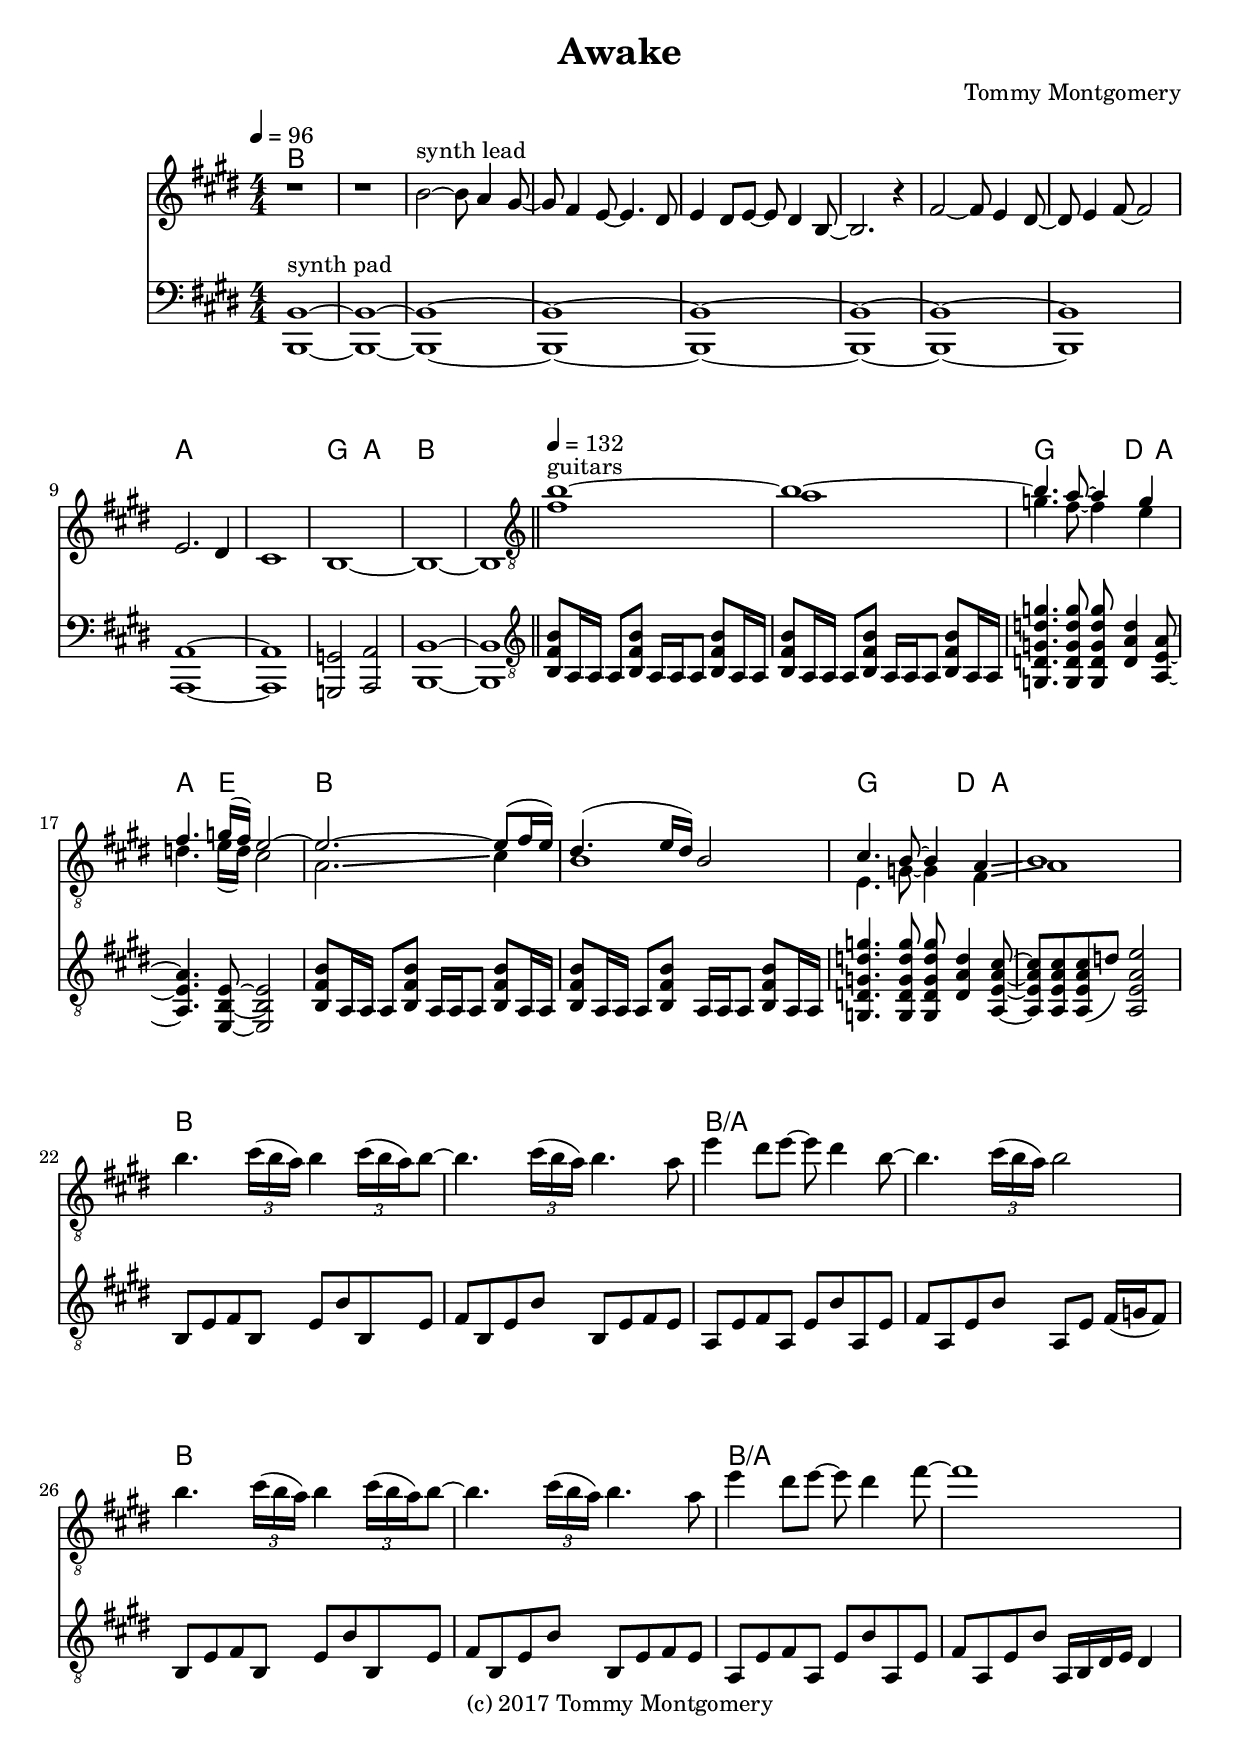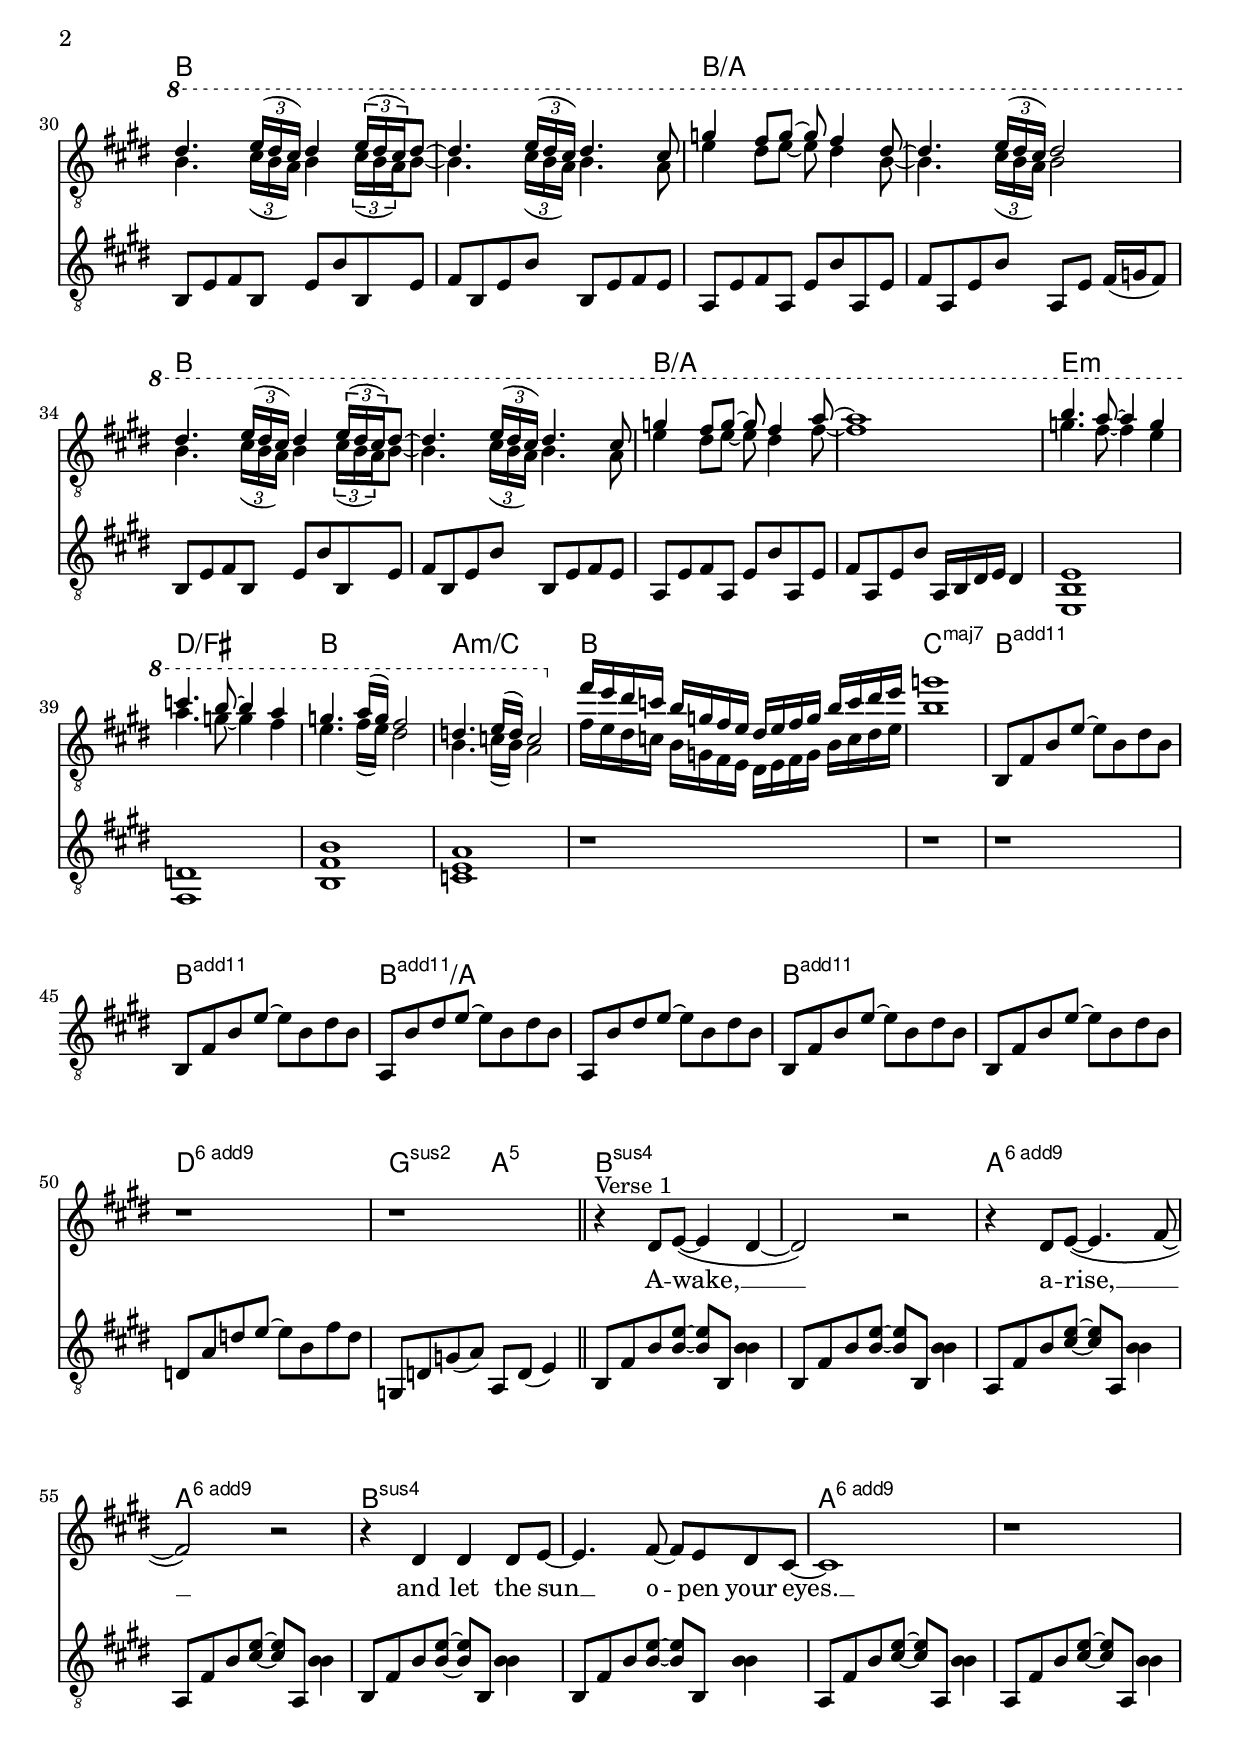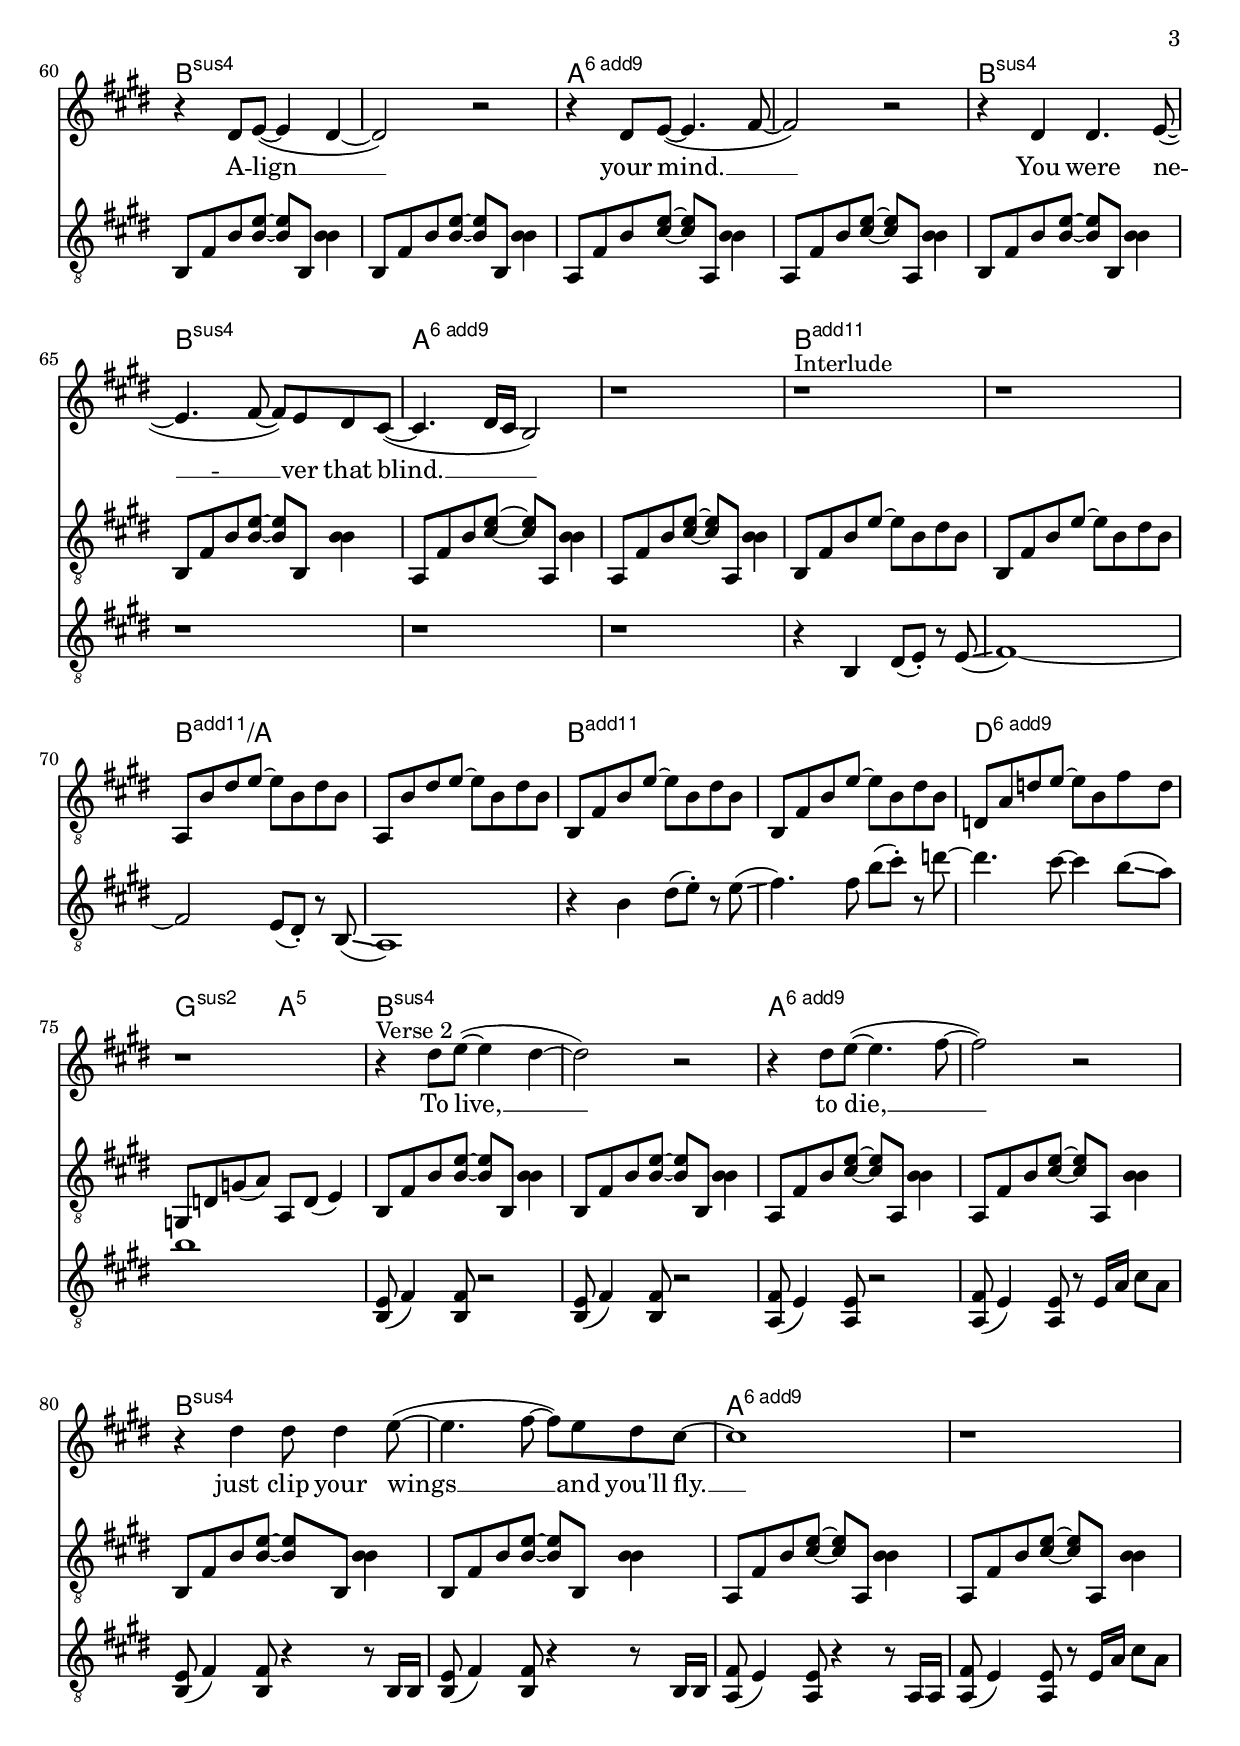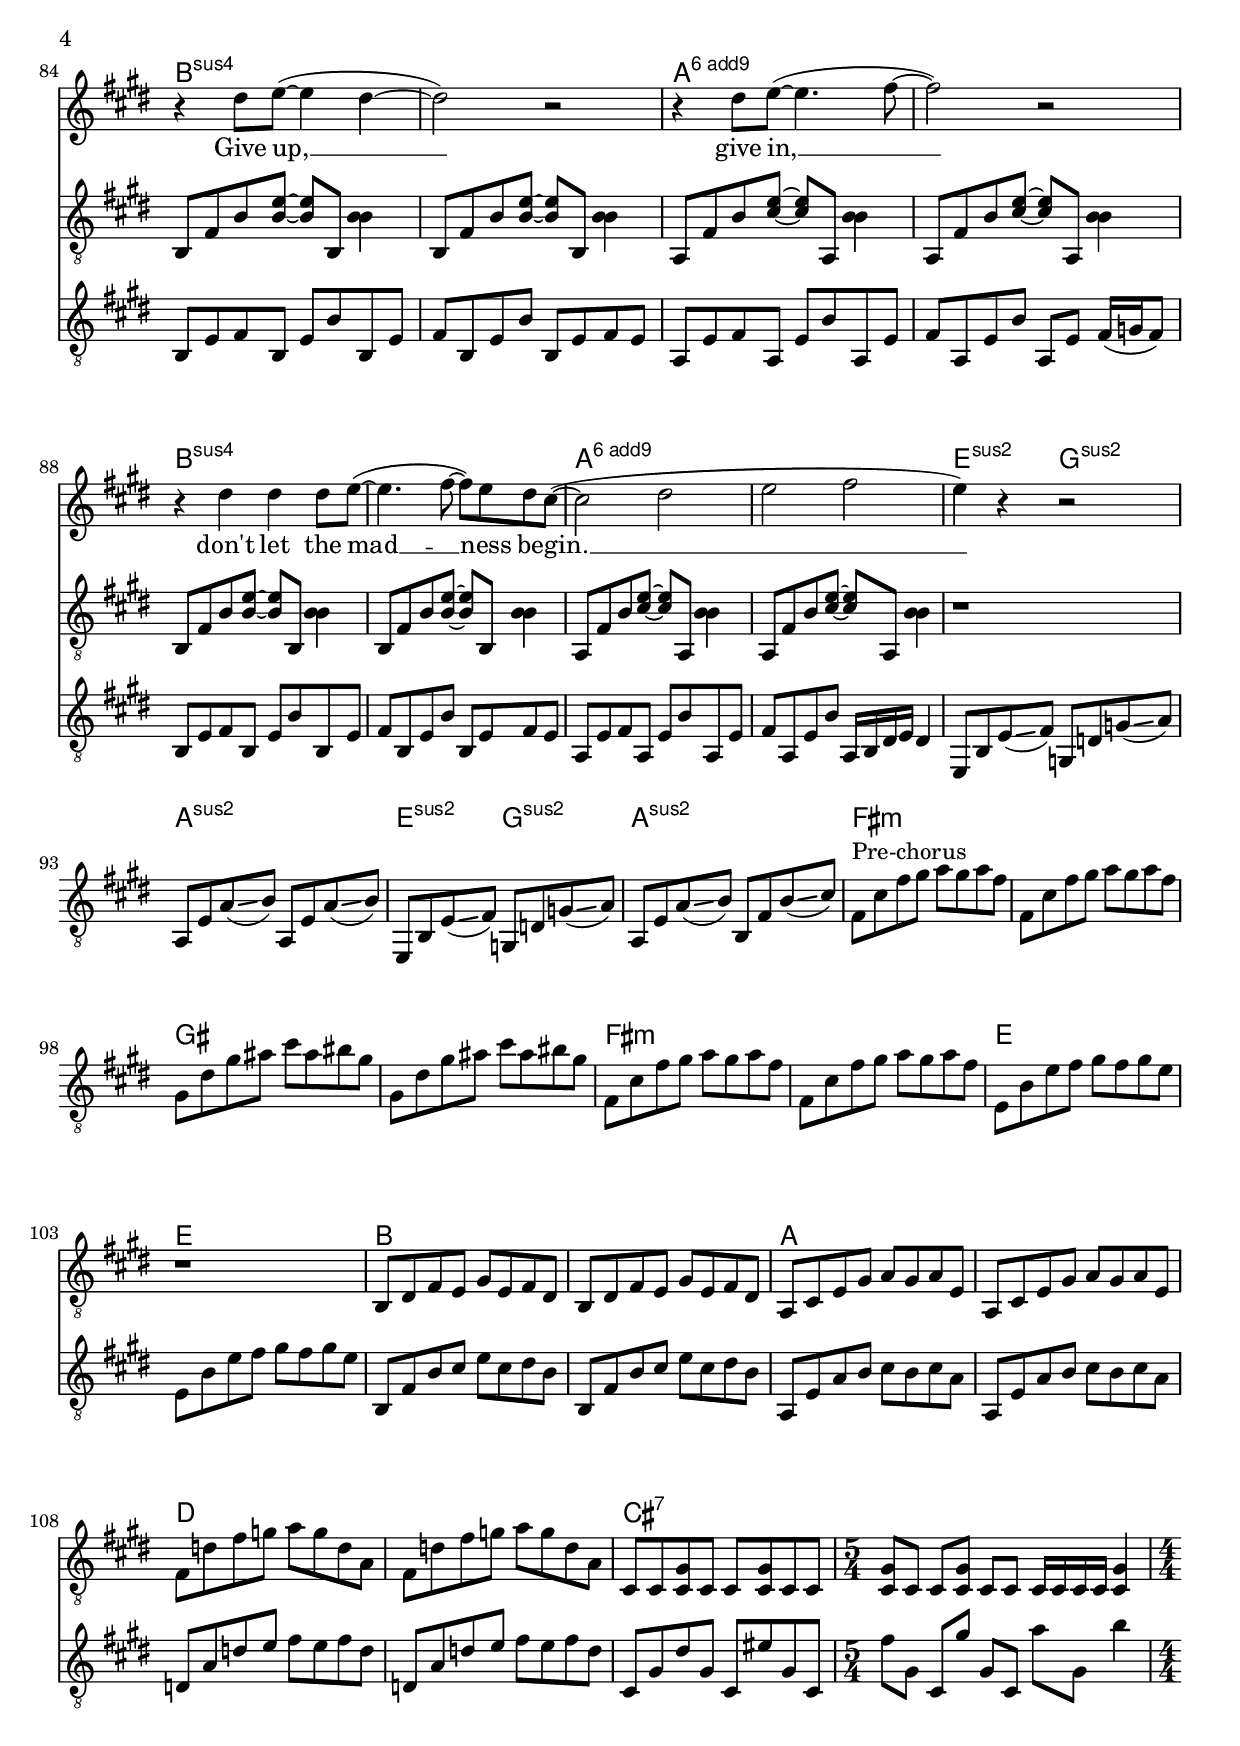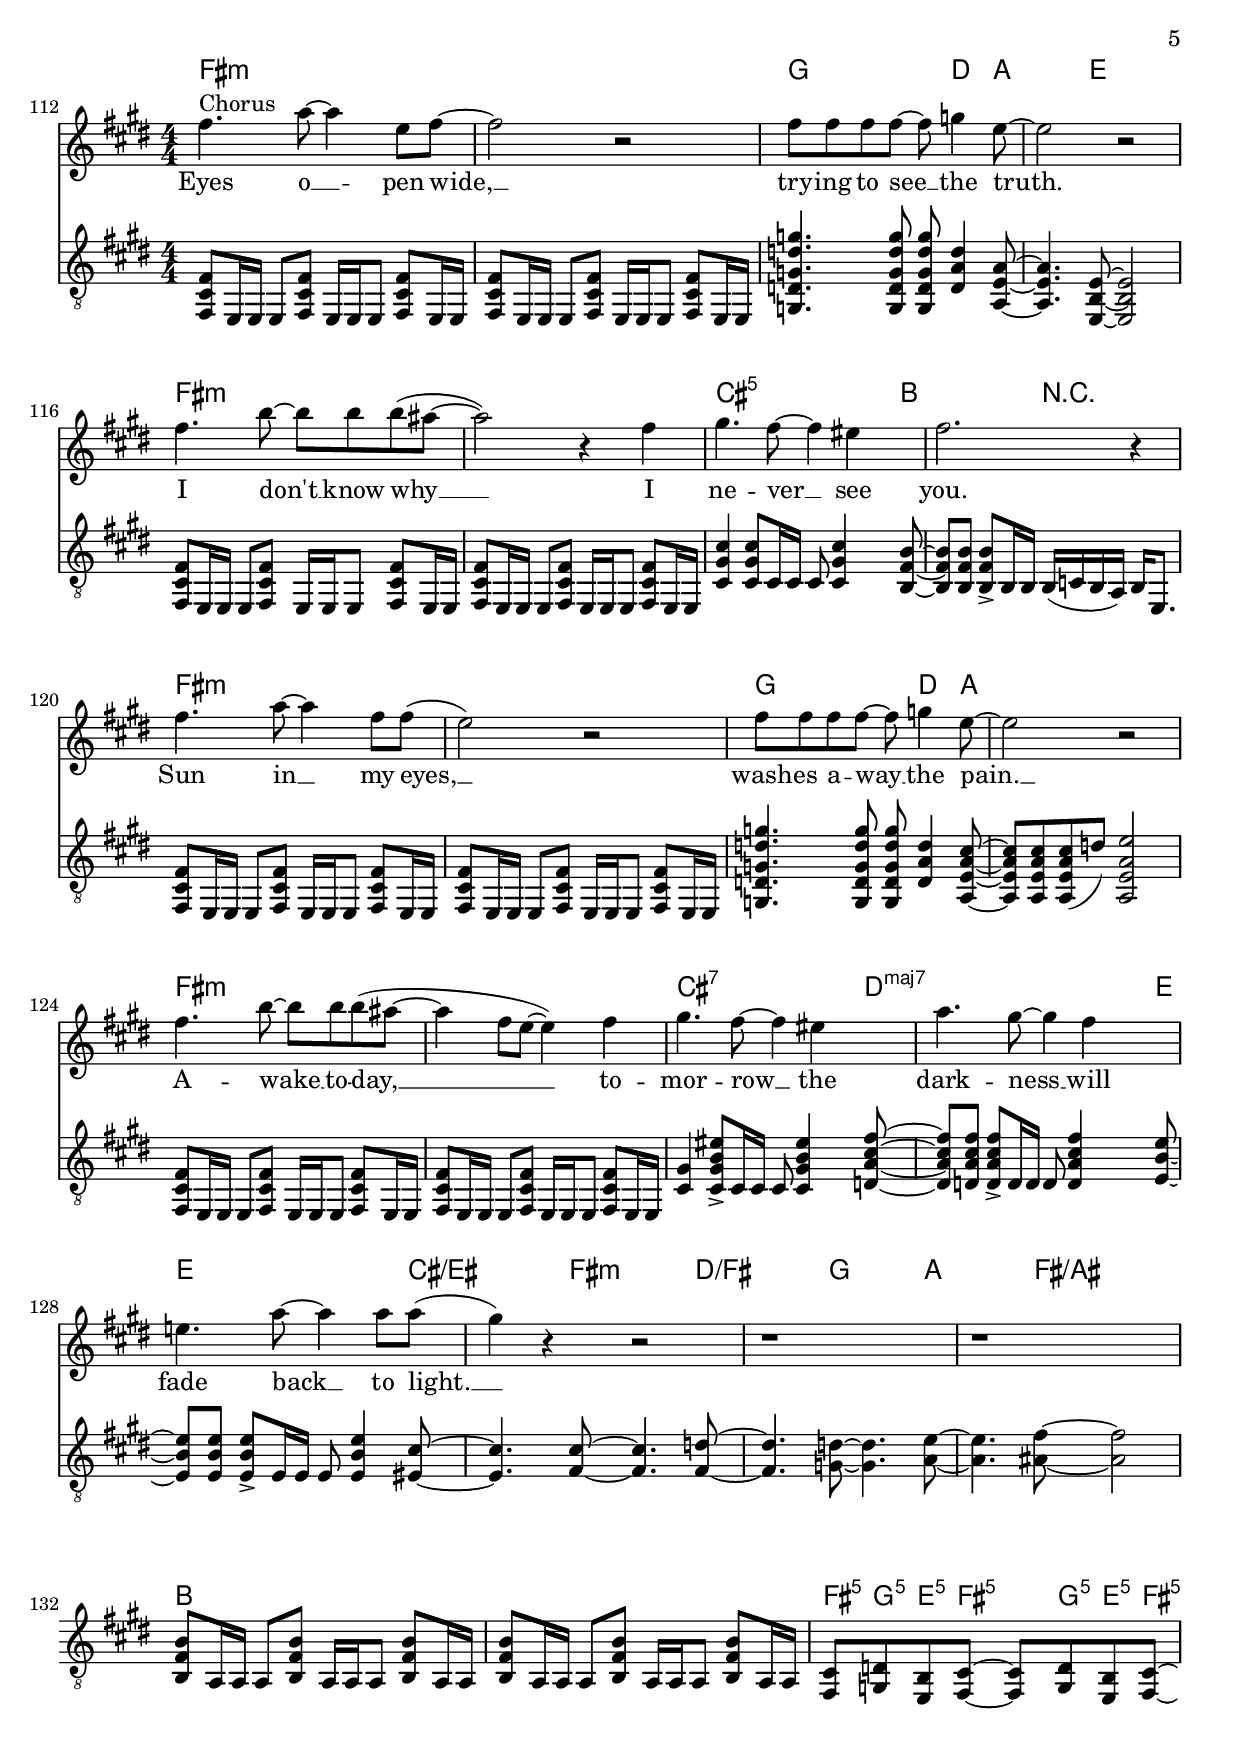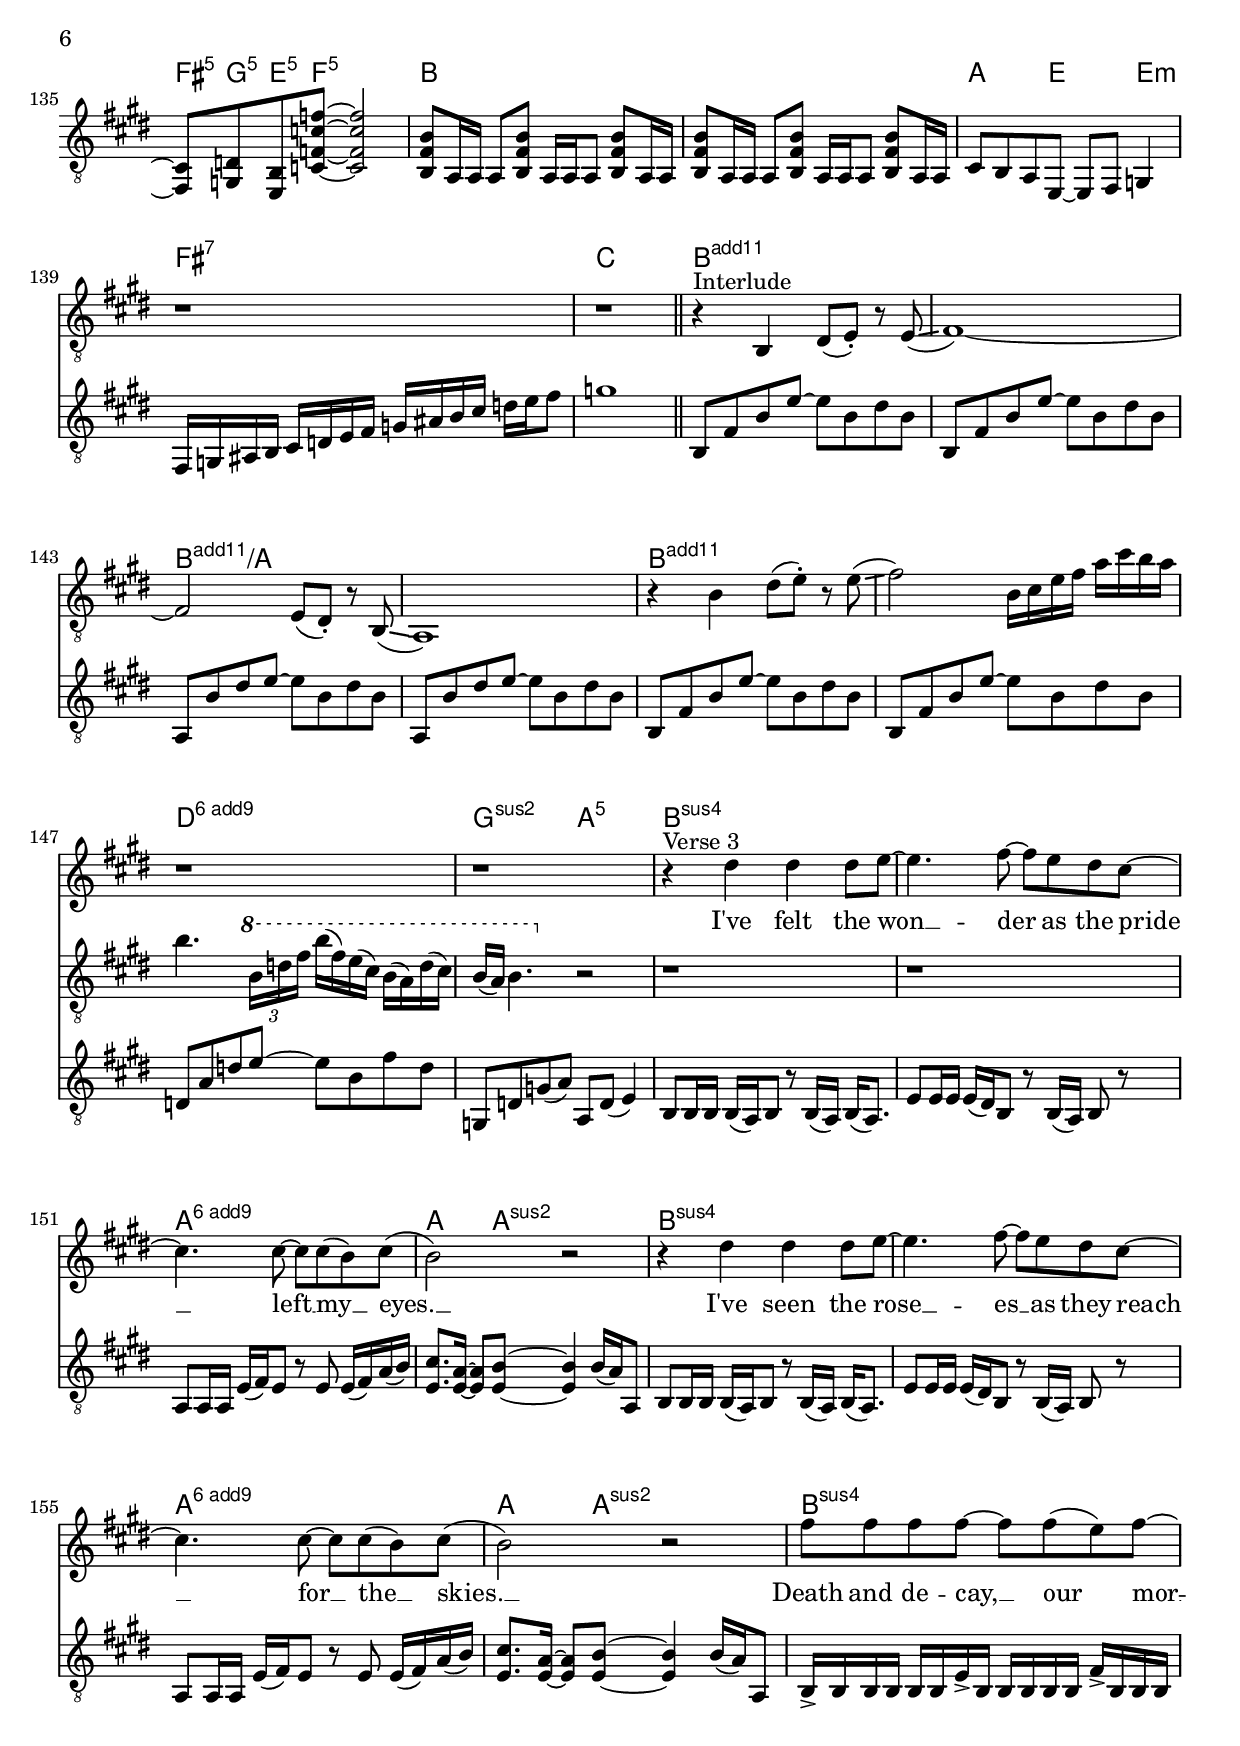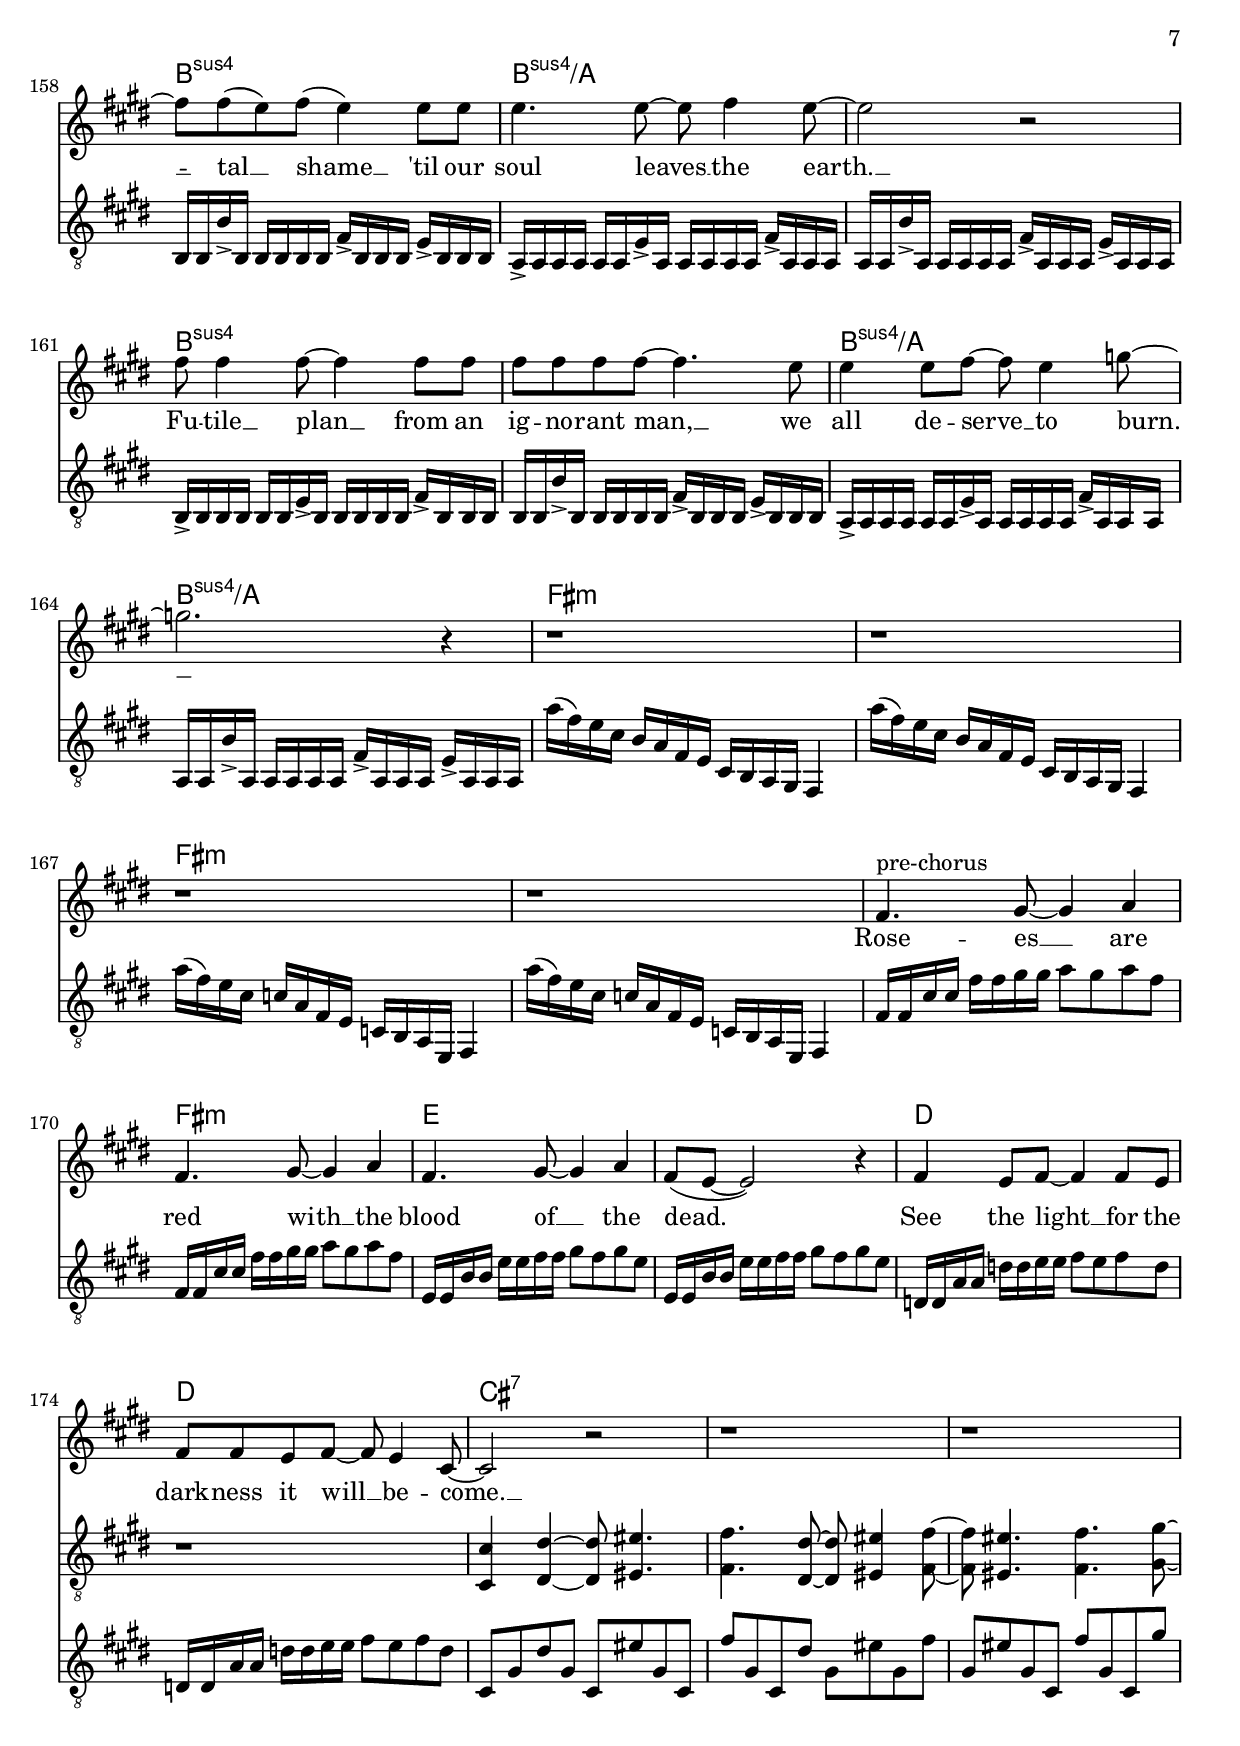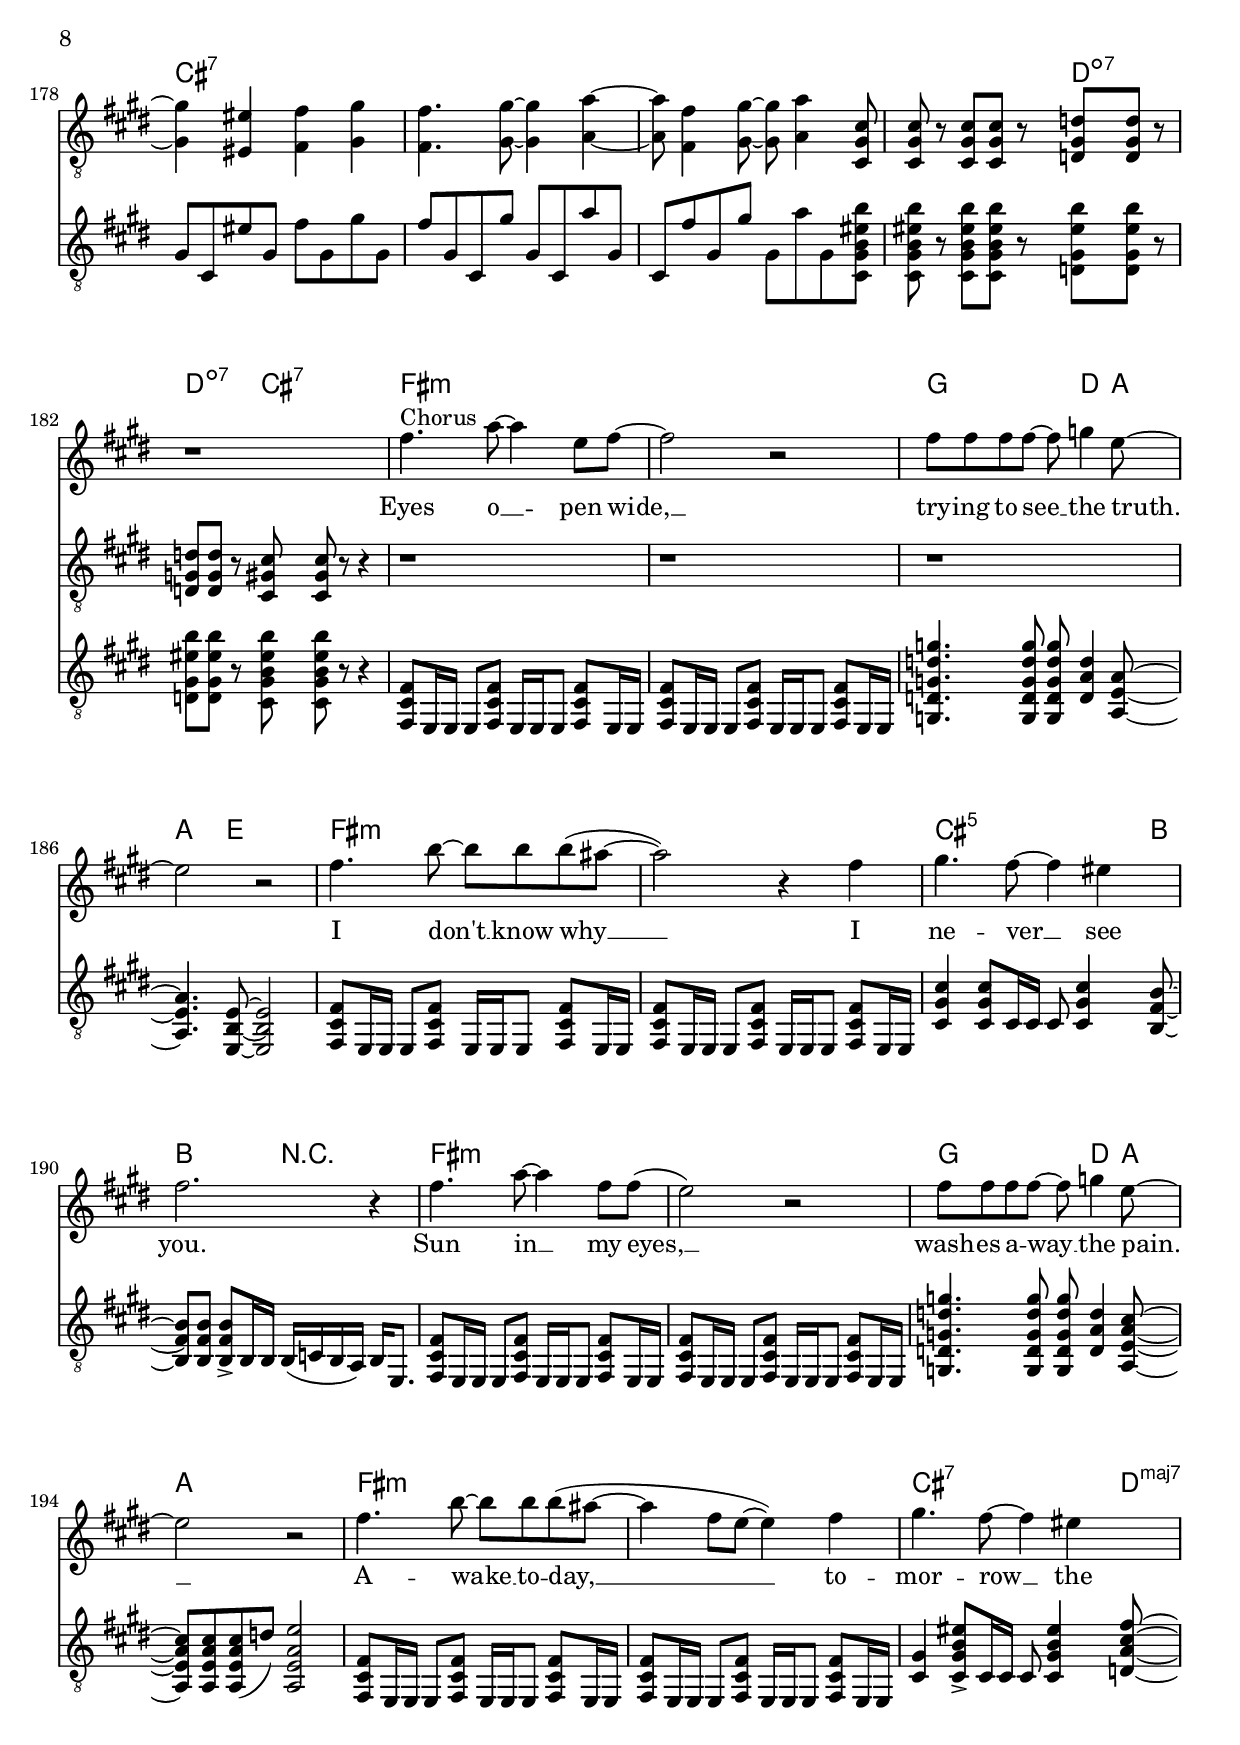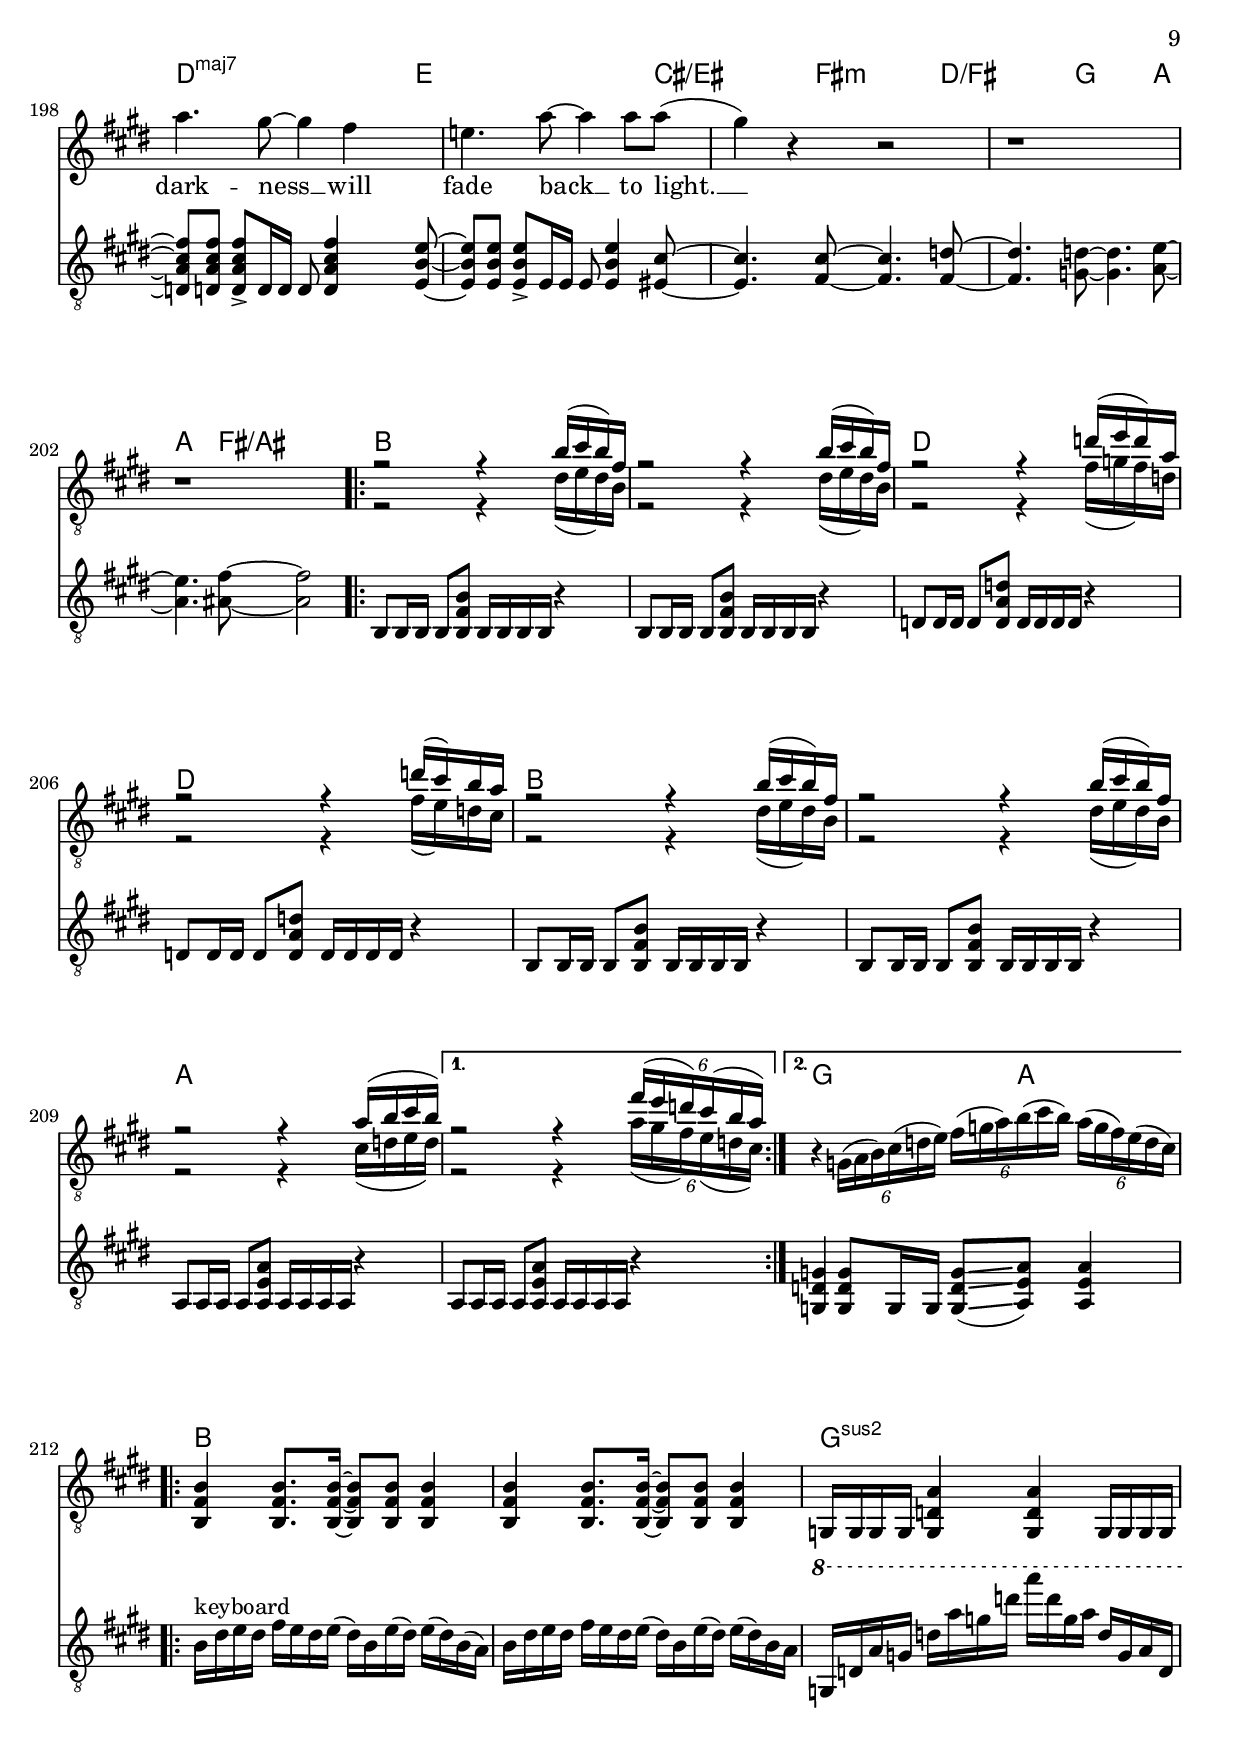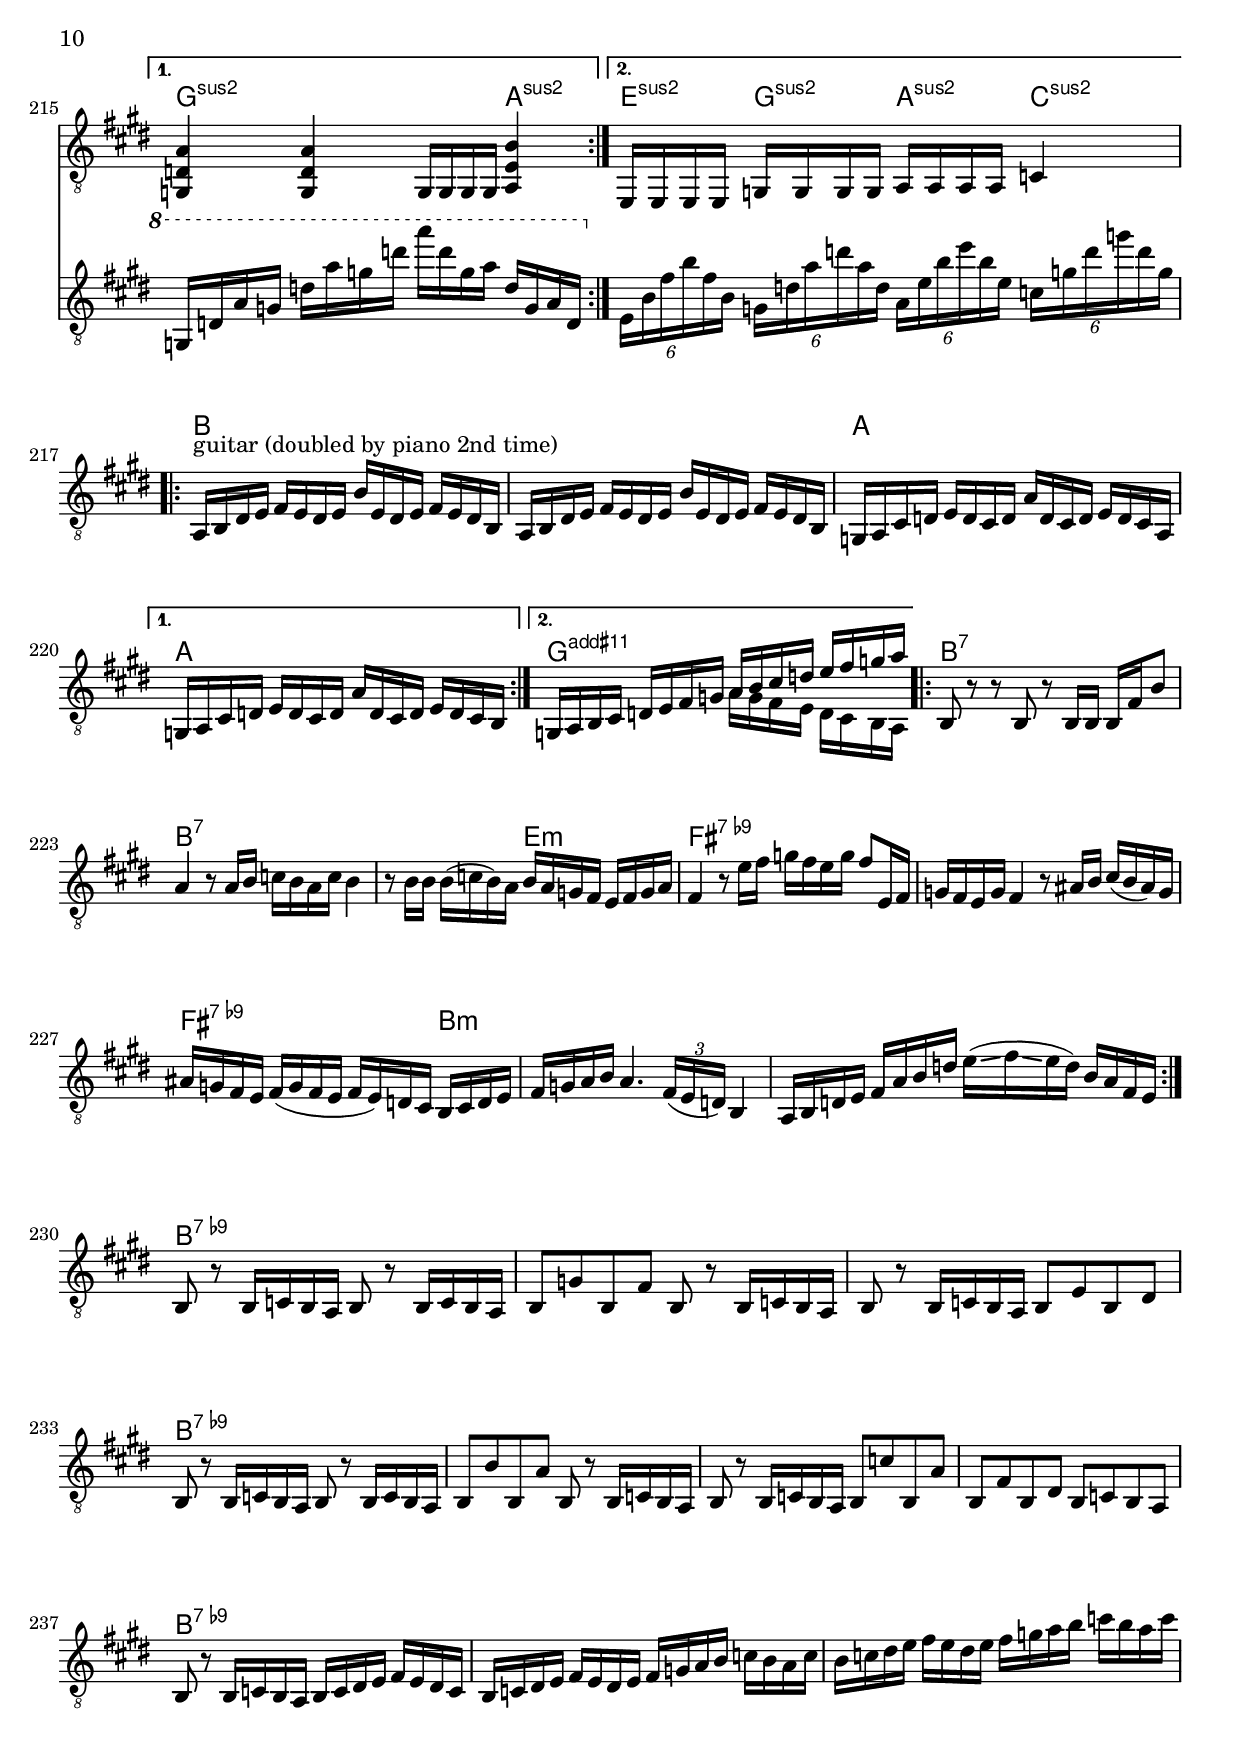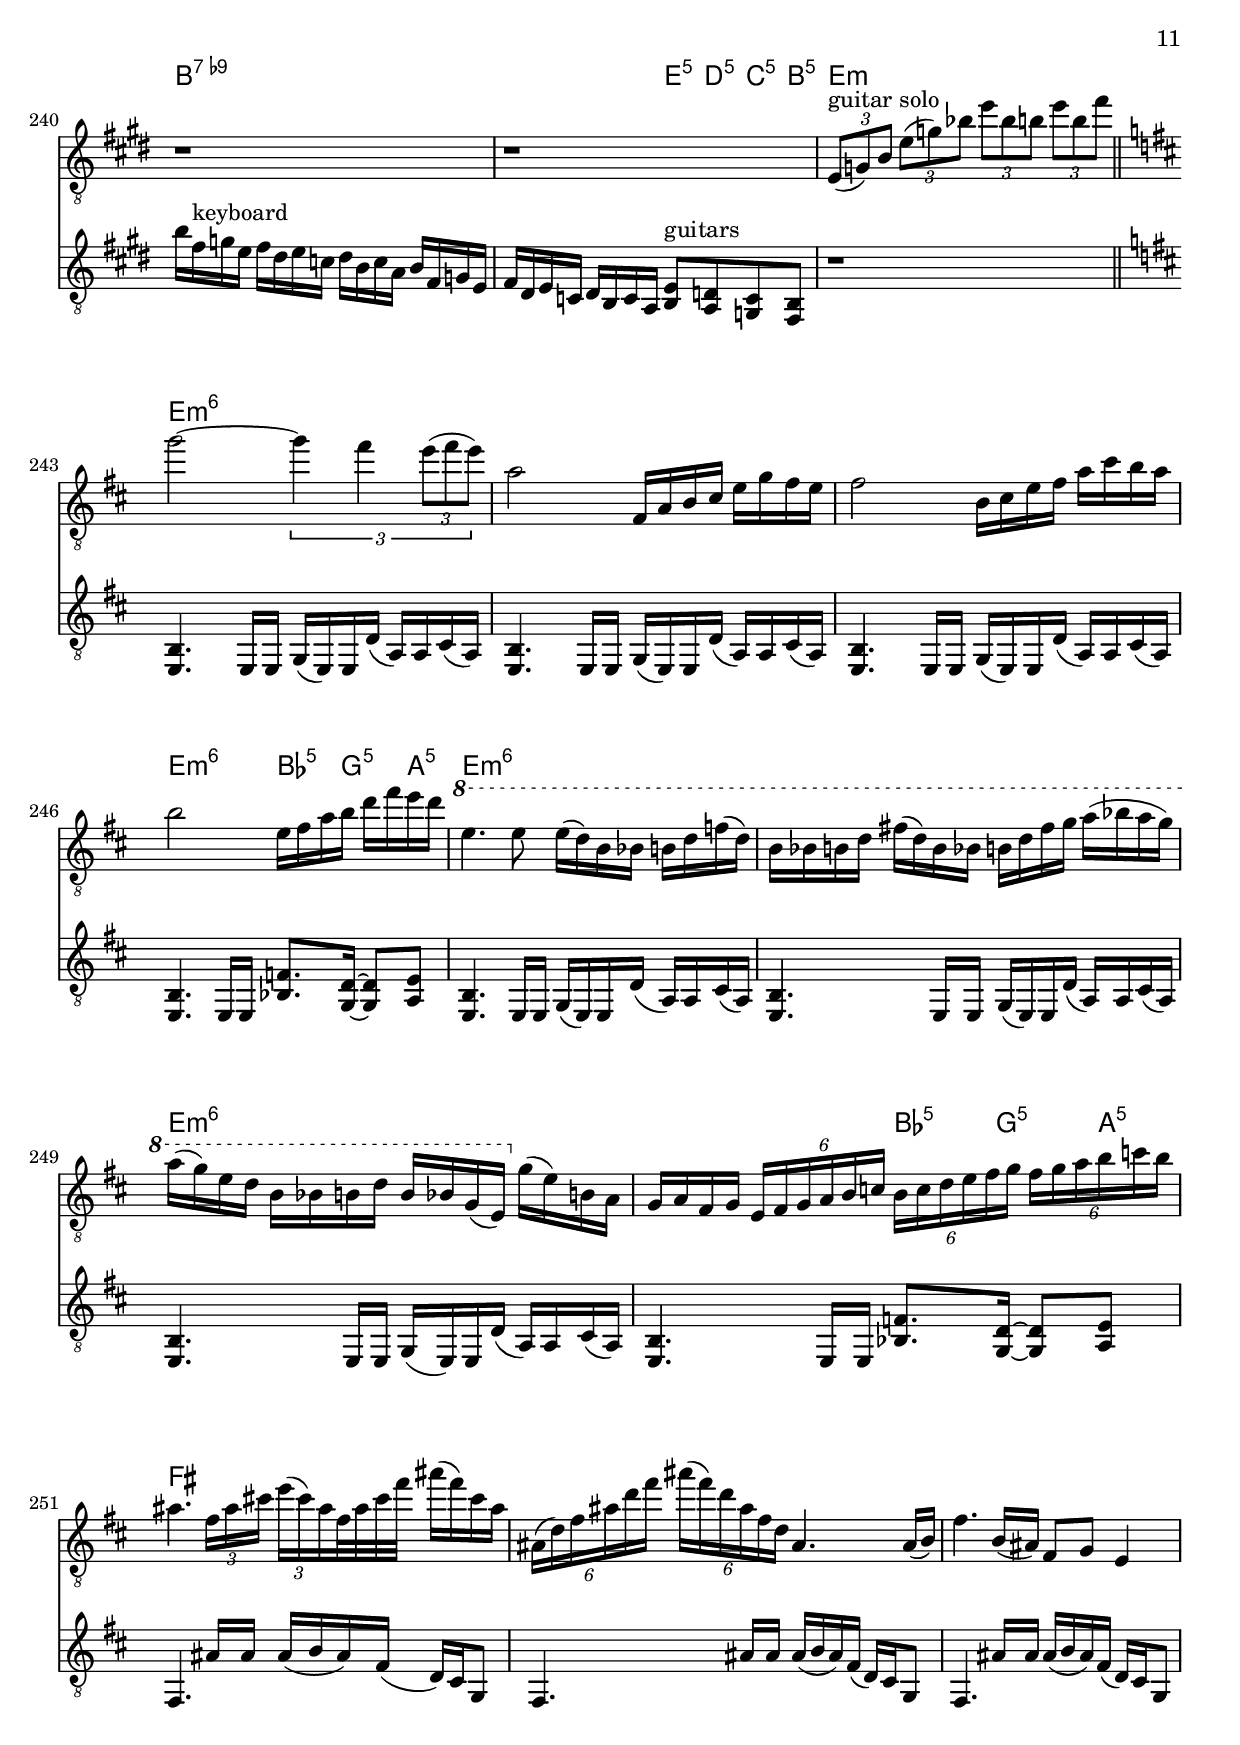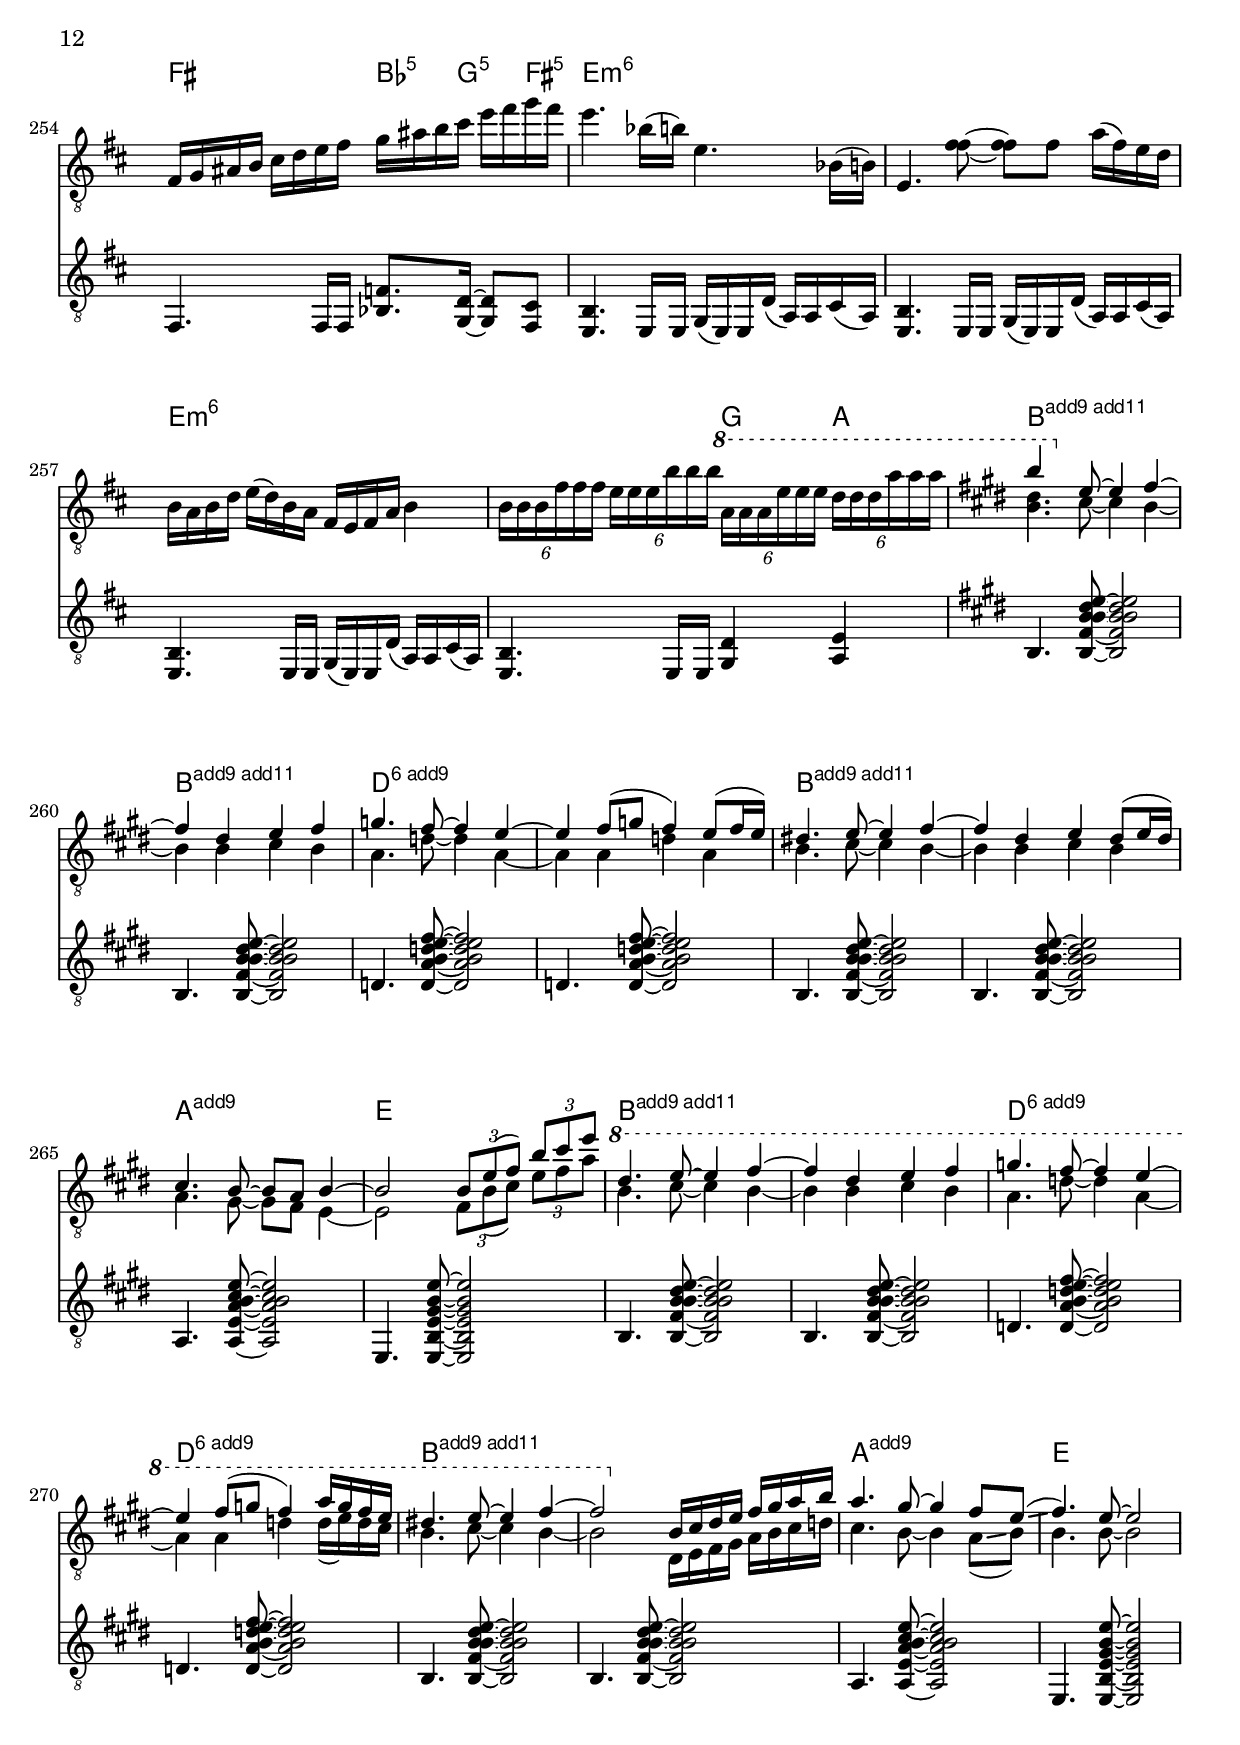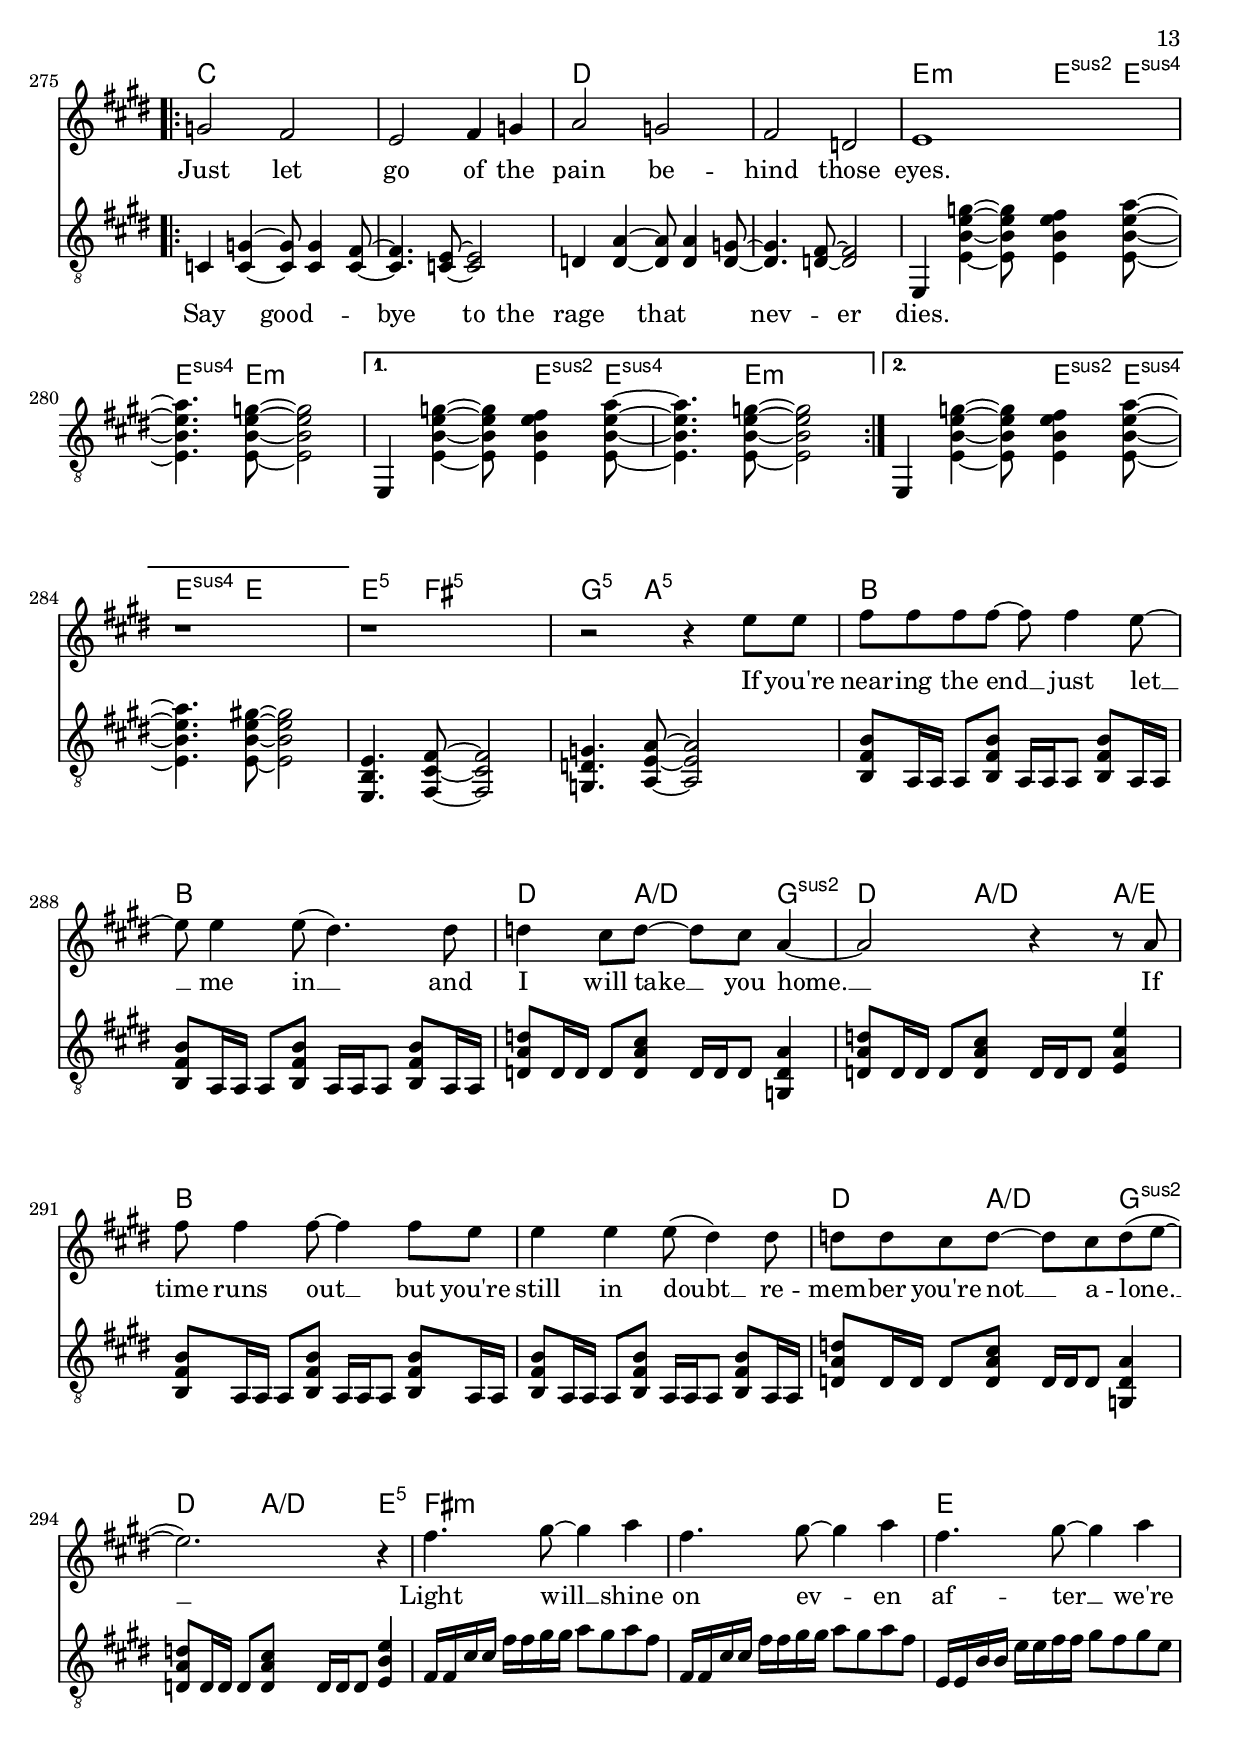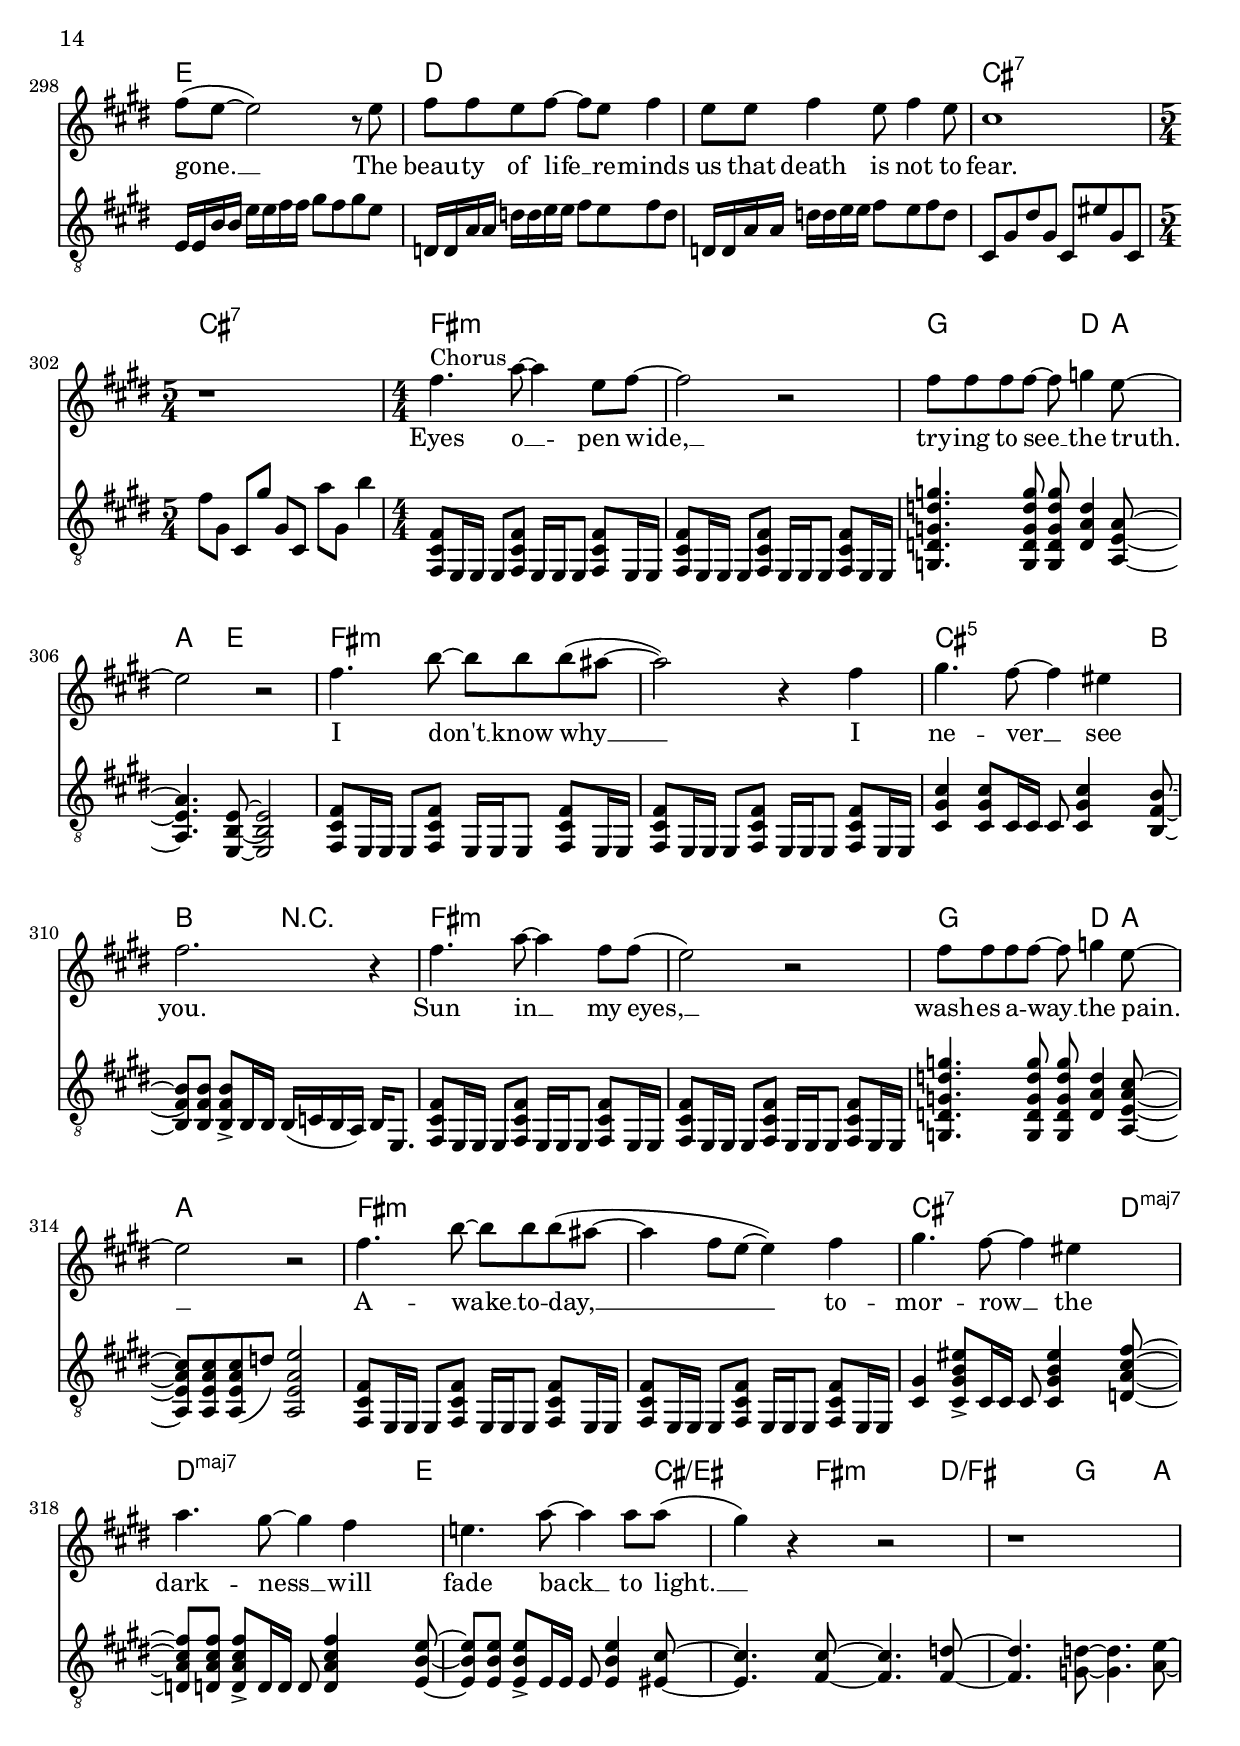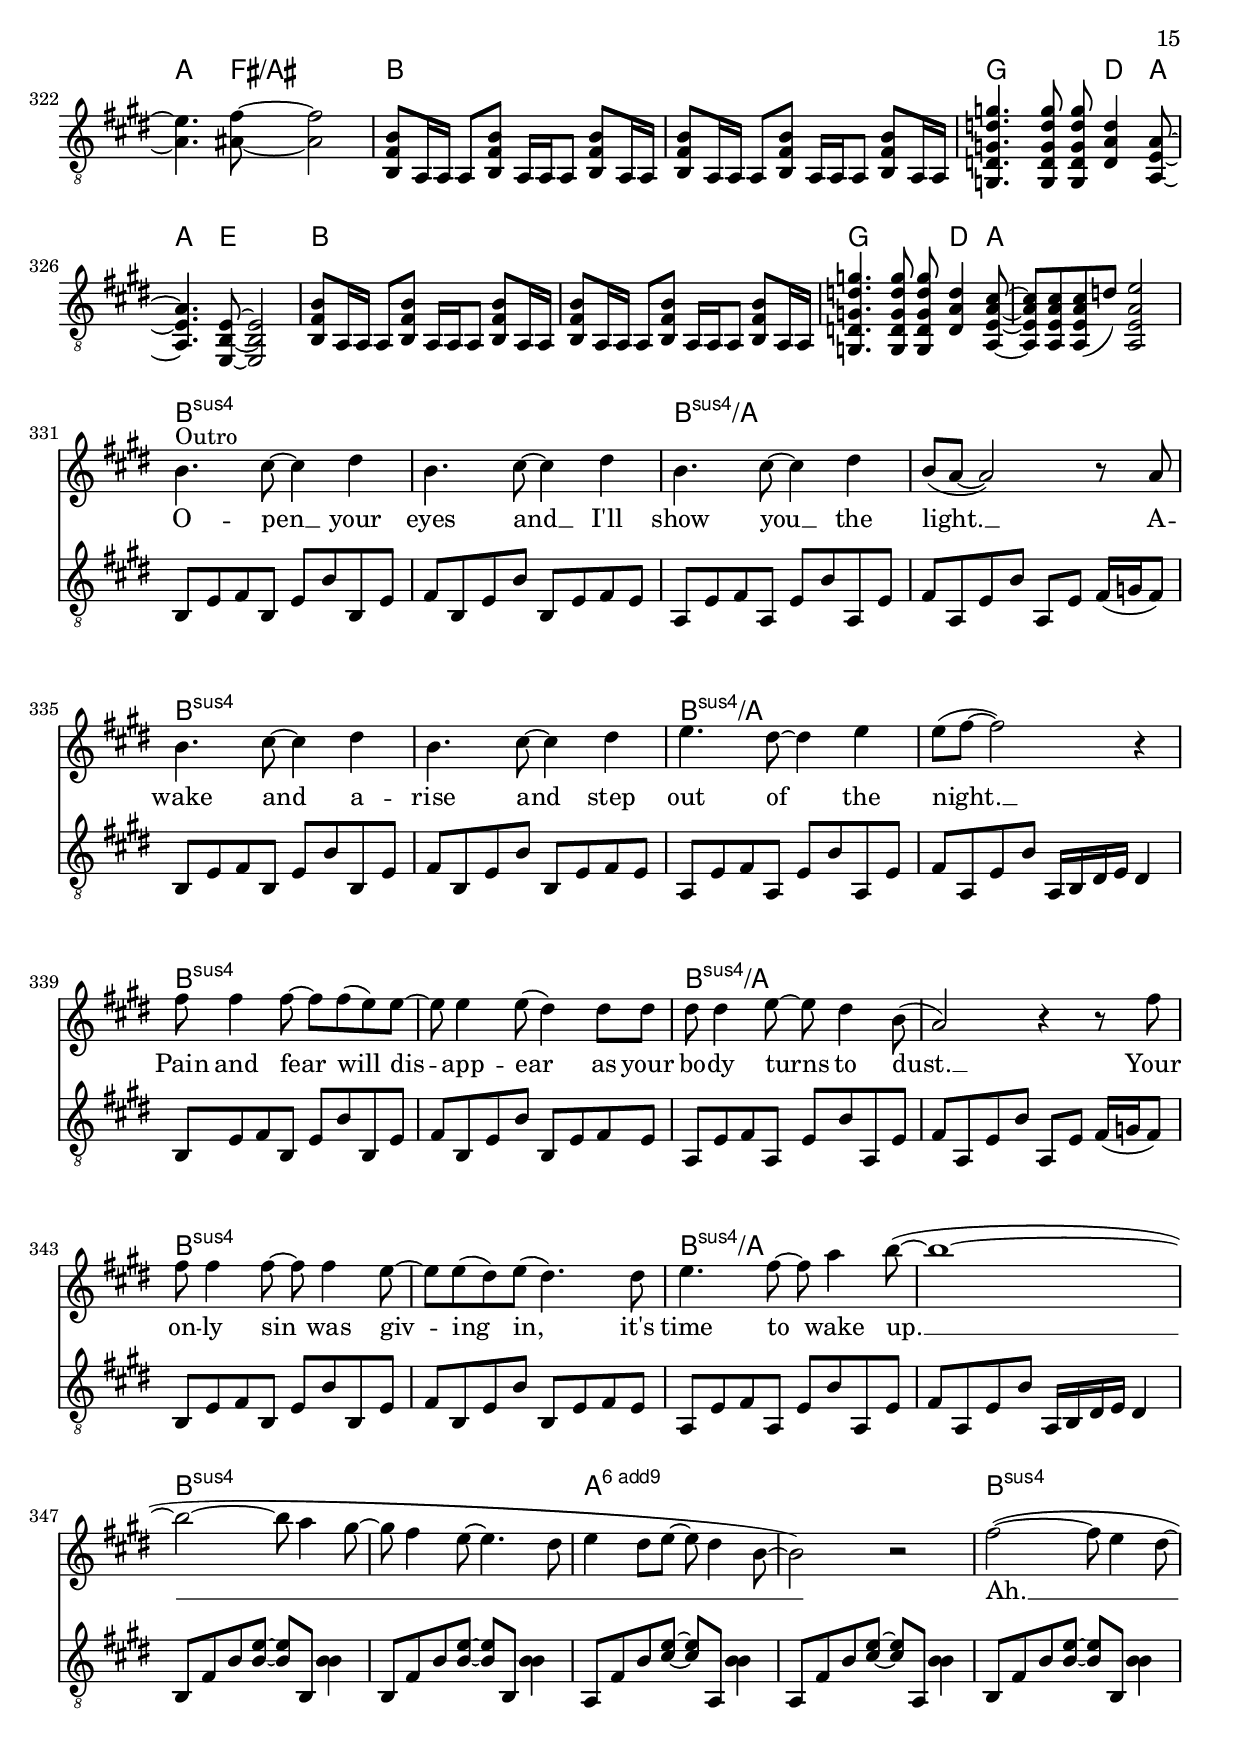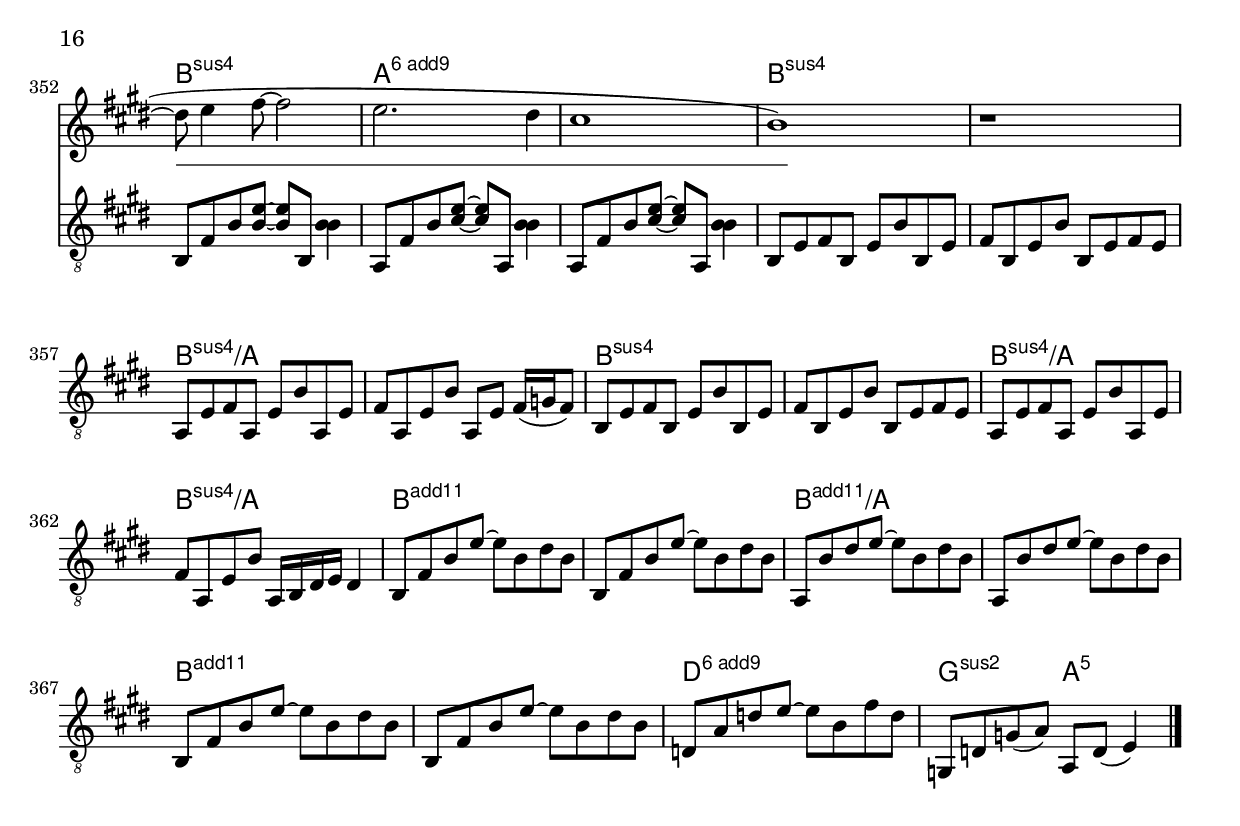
\version "2.18.2"
\language "english"

\header {
  title = "Awake"
  composer = "Tommy Montgomery"
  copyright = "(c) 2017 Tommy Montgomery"
}

globalConfig = {
  \key b \mixolydian
  \time 4/4
  \numericTimeSignature
  \tempo 4 = 96
  \omit Voice.StringNumber
  \override TupletBracket #'bracket-visibility = #'if-no-beam
}

pinchHarmonic = #(define-music-function
  (parser location fretted actual duration)
  (ly:pitch? ly:pitch? number?)
  #{ <\parenthesize #fretted \tweak NoteHead.style #'harmonic-black #actual >4 #}
)

mainFifthRiff = \relative c {
  <b fs' b>8 a16 a a8 <b fs' b>8 a16 a a8 <b fs' b>8 a16 a |
}

firstInterlude = \relative c {
  b8 fs' b e ~ e b ds b | b, fs' b e ~ e b ds b |
  \repeat unfold 2 { a, b' ds e ~ e b ds b | }
  \repeat unfold 2 { b, fs' b e ~ e b ds b | }
  d, a' d e ~ e b fs' d |
  g,, d' g( a) a, d( e4) |
}

firstVerseRiff = \relative c {
  \repeat unfold 2 {
    \repeat unfold 2 { b8 fs' b <b e> ~ q b, <b' b>4 | }
    \repeat unfold 2 { a,8 fs' b <cs e> ~ q a, <b' b>4 | }
  }
}

bsusSingleNoteRiff = \relative c {
  b8 e fs b, e b' b, e | fs b, e b' b, e fs e |
  a, e' fs a, e' b' a, e' | fs a, e' b' a, e' fs16( g fs8) |
  b, e fs b, e b' b, e | fs b, e b' b, e fs e |
  a, e' fs a, e' b' a, e' | fs a, e' b' a,16 b ds e ds4 |
}

introRhythmGOne = \relative c {
  <g d' g d' g>4. q8 q <d' a' d>4 <a e' a>8 ~ | q4. <e b' e>8 ~ q2 |
}

introRhythmGTwo = \relative c {
  <g d' g d' g>4. q8 q <d' a' d>4 <a e' a cs>8 ~ | q8 q q( d') <a, e' a e'>2 |
}

chorusRhythm = \relative c, {
  \repeat unfold 2 { \transpose b fs \mainFifthRiff }
  \introRhythmGOne
  \repeat unfold 2 { \transpose b fs \mainFifthRiff }
  <cs' gs' cs>4 q8 cs16 cs cs8 <cs gs' cs>4 <b fs' b>8 ~ |
  q8 q q-> b16 b b( c b a) b e,8. |
  \repeat unfold 2 { \transpose b fs \mainFifthRiff }
  \introRhythmGTwo
  \repeat unfold 2 { \transpose b fs \mainFifthRiff }
  <cs' gs'>4 <cs gs' b es>8-> cs16 cs cs8 <cs gs' b es>4 <d a' cs fs>8 ~ |
  q q q-> d16 d d8 <d a' cs fs>4 <e b' e>8 ~ |

  q8 q q-> e16 e e8 <e b' e>4 <es cs'>8 ~ |
  q4. <fs cs'>8 ~ q4. <fs d'>8 ~ |
  q4. <g d'>8 ~ q4. <a e'>8 ~ |
  q4. <as fs'>8 ~ q2 |
}

aMajSeventhRiff = \relative c {
  \repeat unfold 2 { a,,16 e' gs a b a gs a e' a, gs a b a gs e | }
  \repeat unfold 2 { b fs' a b cs b a b fs' b, a b cs b a fs | }
  \repeat unfold 2 { cs g' b cs d cs b cs g' cs, b cs d cs b g | }
  \repeat unfold 2 { d a' d e fs( e) d e a g fs e fs( e) d a | }
}

fSharpPentDescRiff = \relative c'' {
  \repeat unfold 2 { a16( fs) e cs b a fs e cs b a gs fs4 | }
  \repeat unfold 2 { a''16( fs) e cs c a fs e c b a e fs4 | }
}

guitarTwo = \relative c, {
  \clef bass
  <b b'>1^"synth pad" ~ | q ~ |
  q ~ | q ~ | q ~ | q ~ |
  q ~ | q | <a a'> ~ | q |
  <g g'>2 <a a'> | <b b'>1 ~ | q \bar "||" |

  \tempo 4 = 132
  \clef "G_8"

  \repeat unfold 2 \mainFifthRiff
  \introRhythmGOne
  \repeat unfold 2 \mainFifthRiff
  \introRhythmGTwo

  \repeat unfold 2 \bsusSingleNoteRiff

  <e b' e>1 | <fs d'> | <b fs' b> | <c e a> |

  \repeat unfold 10 r1

  % verse 1
  \repeat unfold 16 r1

  % interlude
  r4 b4 ds8( e-.) r e\glissando( |
  fs1) ~ |
  fs2 e8( ds-.) r b\glissando( |
  a1) |

  r4 b' ds8( e-.) r e\glissando( |
  fs4.) fs8 b( cs-.) r d ~ |
  d4. cs8 ~ cs4 b8\glissando( a) |
  b1 |


  % verse 2
  \repeat unfold 2 { <b,, e>8( fs'4) <b, fs'>8 r2 | }
  <a fs'>8( e'4) <a, e'>8 r2 | <a fs'>8( e'4) <a, e'>8 r8 e'16 a cs8 a |
  \repeat unfold 2 { <b, e>8( fs'4) <b, fs'>8 r4 r8 b16 b | }
  <a fs'>8( e'4) <a, e'>8 r4 r8 a16 a | <a fs'>8( e'4) <a, e'>8 r8 e'16 a cs8 a |

  \bsusSingleNoteRiff

  % interlude 2
  e,8 b' e\glissando( fs) g, d' g\glissando( a) |
  \repeat unfold 2 { a, e' a\glissando( b) }  |
  e,,8 b' e\glissando( fs) g, d' g\glissando( a) |
  a, e' a\glissando( b) b, fs' b\glissando( cs) |

  % pre-chorus (long)
  fs,8^"Pre-chorus" cs' fs gs a gs a fs |
  fs, cs' fs gs a gs a fs |
  \repeat unfold 2 { gs, ds' gs as cs as bs gs | }
  \repeat unfold 2 { fs,8 cs' fs gs a gs a fs | }
  \repeat unfold 2 { e,8 b' e fs gs fs gs e | }
  \repeat unfold 2 { b,8 fs' b cs e cs ds b | }
  \repeat unfold 2 { a,8 e' a b cs b cs a | }
  \repeat unfold 2 { d,8 a' d e fs e fs d | }
  cs,8 gs' ds' gs, cs, es' gs, cs, |
  \time 5/4 fs' gs, cs, gs'' gs, cs, a'' gs, b'4 |

  % chorus
  \time 4/4 \chorusRhythm

  % post-chorus thing
  \repeat unfold 2 \mainFifthRiff
  <fs,, cs'>8 <g d'> <e b'> <fs cs'> ~ q <g d'> <e b'> <fs cs'> ~ |
  q <g d'> <e b'> <c' f c' f> ~ q2 |
  \repeat unfold 2 \mainFifthRiff
  cs8 b a e ~ e8 fs g4 |
  fs16 g as b cs d e fs g as b cs d e fs8 | g1 \bar "||" |

  \firstInterlude

  % verse 3
  \repeat unfold 2 {
    b,,8 b16 b b( a) b8 r8 b16( a) b( a8.) |
    e'8 e16 e e( ds) b8 r8 b16( a) b8 r8 |
    a8 a16 a e'( fs) e8 r8 e e16( fs) a( b) |
    <e, cs'>8. <e a>16 ~ q8 <e b'> ~ q4 b'16( a) a,8 |
  }

  \repeat unfold 2 {
    b16-> b b b b b e-> b b b b b fs'-> b, b b |
    b b b'-> b, b b b b fs'-> b, b b e-> b b b |
    a-> a a a a a e'-> a, a a a a fs'-> a, a a |
    a a b'-> a, a a a a fs'-> a, a a e'-> a, a a |
  }

  \fSharpPentDescRiff

  \repeat unfold 2 { fs'16 fs cs' cs fs fs gs gs a8 gs a fs | }
  \repeat unfold 2 { e,16 e b' b e e fs fs gs8 fs gs e | }
  \repeat unfold 2 { d,16 d a' a d d e e fs8 e fs d | }

  cs,8 gs' ds' gs, cs, es' gs, cs, |
  fs' gs, cs, ds' gs, es' gs, fs' |
  gs, es' gs, cs, fs' gs, cs, gs'' |
  gs, cs, es' gs, fs' gs, gs' gs, |
  fs' gs, cs, gs'' gs, cs, a'' gs, |
  cs, fs' gs, gs' gs, a' gs, <cs, gs' b es b'>8 |
  q r <cs gs' b es b'> q r <d gs es' b'> q r |
  <d gs es' b'> q r <cs gs' b es b'> q r r4 |

  \chorusRhythm

  % instrumental interlude

  \repeat volta 2 {
    \repeat unfold 2 { b8 b16 b b8 <b fs' b> b16 b b b r4 | }
    d8 d16 d d8 <d a' d> d16 d d d r4 |
    d8 d16 d d8 <d a' d> d16 d d d r4 |
    \repeat unfold 2 { b8 b16 b b8 <b fs' b> b16 b b b r4 | }
    a8 a16 a a8 <a e' a> a16 a a a r4 |
  }
  \alternative {
    { a8 a16 a a8 <a e' a> a16 a a a r4 | }
    { <g d' g>4 q8 g16 g <g d' g>8\glissando( <a e' a>) q4 | }
  }

  \repeat volta 2 {
    b'16^"keyboard" ds e ds fs e ds e( ds) b e( ds) e( ds) b( a) |
    b ds e ds fs e ds e( ds) b e( ds) e( ds) b a |
    \ottava #1 g d' a' g d' a' g d' a' d, g, a d, g, a d, |
  }
  \alternative {
    { g, d' a' g d' a' g d' a' d, g, a d, g, a d, \ottava #0 | }
    { \ottava #0 \tuplet 6/4 4 { e,16 b' fs' b fs b, g d' a' d a d, a e' b' e b e, c g' d' g d g, } | }
  }

  \repeat volta 2 {
    a,,16^"guitar (doubled by piano 2nd time)" b ds e fs e ds e b' e, ds e fs e ds b |
    a b ds e fs e ds e b' e, ds e fs e ds b |
    g a cs d e d cs d a' d, cs d e d cs a |
  }
  \alternative {
    { g a cs d e d cs d a' d, cs d e d cs b | }
    { g a b cs d e fs g << { a b cs d e fs g a } \\ { a, g fs e d cs b a } >> | }
  }

  \repeat volta 2 {
    b8 r r b r b16 b b fs' b8 |
    a4 r8 a16 b c b a c b4 |
    r8 b16 b b( c b) a b a g fs e fs g a |
    fs4 r8 e'16 fs g fs e g fs8 e,16 fs
    g fs e g fs4 r8 as16 b cs( b as) g |
    as g fs e fs( g fs e fs e) d cs b cs d e |
    fs g a b a4. \times 2/3 { fs16( e d) } b4 |
    a16 b d e fs a b d e\glissando( fs\glissando e d) b a fs e |
  }

  b8 r b16 c b a b8 r b16 c b a |
  b8 g' b, fs' b, r b16 c b a |
  b8 r b16 c b a b8 e b ds |
  b8 r b16 c b a b8 r b16 c b a |
  b8 b' b, a' b, r b16 c b a |
  b8 r b16 c b a b8 c' b, a' |
  b, fs' b, ds b c b a |
  b r b16 c b a b c ds e fs e ds c |

  b16 c ds e fs e ds e fs g a b c b a c |
  b c ds e fs e ds e fs g a b c b a c |
  b fs^"keyboard" g e fs ds e c ds b c a b fs g e |
  fs ds e c ds b c a <b e>8^"guitars" <a d> <g c> <fs b> |

  % guitar solo lead in
  r1 |

  % guitar solo
  \key e \dorian

  \repeat unfold 2 {
    \repeat unfold 3 { <e b'>4. e16 e g( e) e d'( a) a cs( a) | }
    <e b'>4. e16 e <bf' f'>8. <g d'>16 ~ q8 <a e'> |
  }

  \repeat unfold 3 { fs4. as'16 as as(b as) fs( d) cs g8 | }
  fs4. fs16 fs <bf f'>8. <g d'>16 ~ q8 <fs cs'> |

  \repeat unfold 3 { <e b'>4. e16 e g( e) e d'( a) a cs( a) | }
  <e b'>4. e16 e <g d'>4 <a e'> |

  \key b \mixolydian
  \repeat unfold 2 {
    \repeat unfold 2 { b4. <b fs' b b ds e>8 ~ q2 | }
    \repeat unfold 2 { d4. <d a' d b e fs>8 ~ q2 | }
    \repeat unfold 2 { b4. <b fs' b b ds e>8 ~ q2 | }
    a4. <a e' a b cs e>8 ~ q2 |
    e4. <e b' e gs b e>8 ~ q2 |
  }

  % bridge

  \repeat volta 2 {
    c'4 <c g'>4 ~ q8 q4 <c fs>8 ~ | q4. <c e>8 ~ q2 |
    d4 <d a'>4 ~ q8 q4 <d g>8 ~ | q4. <d fs>8 ~ q2 |
    e,4 <e' b' e g>4 ~ q8 <e b' e fs>4 <e b' e a>8 ~ | q4. <e b' e g>8 ~ q2 |
  }

  \alternative {
    { e,4 <e' b' e g>4 ~ q8 <e b' e fs>4 <e b' e a>8 ~ | q4. <e b' e g>8 ~ q2 | }
    { e,4 <e' b' e g>4 ~ q8 <e b' e fs>4 <e b' e a>8 ~ | q4. <e b' e gs!>8 ~ <e b' e gs>2 | }
  }

  { <e, b' e>4. <fs cs' fs>8 ~ q2 | <g d' g>4. <a e' a>8 ~ q2 | }


  \repeat unfold 2 \mainFifthRiff
  <d a' d>8 d16 d d8 <d a' cs>8 d16 d d8 <g, d' a'>4 |
  <d' a' d>8 d16 d d8 <d a' cs>8 d16 d d8 <e a e'>4 |

  \repeat unfold 2 \mainFifthRiff
  <d a' d>8 d16 d d8 <d a' cs>8 d16 d d8 <g, d' a'>4 |
  <d' a' d>8 d16 d d8 <d a' cs>8 d16 d d8 <e b' e>4 |


  % pre-chorus
  \repeat unfold 2 { fs16 fs cs' cs fs fs gs gs a8 gs a fs | }
  \repeat unfold 2 { e,16 e b' b e e fs fs gs8 fs gs e | }
  \repeat unfold 2 { d,16 d a' a d d e e fs8 e fs d | }
  cs,8 gs' ds' gs, cs, es' gs, cs, |
  \time 5/4 fs' gs, cs, gs'' gs, cs, a'' gs, b'4 |

  \time 4/4
  \chorusRhythm

  % outro
  \repeat unfold 2 \mainFifthRiff
  \introRhythmGOne
  \repeat unfold 2 \mainFifthRiff
  \introRhythmGTwo

  \repeat unfold 2 \bsusSingleNoteRiff

  \firstVerseRiff
  \bsusSingleNoteRiff
  \firstInterlude \bar "|."
}

guitarOne = \relative c'' {
  \clef treble

  % keyboard intro
  r1 | r1 |
  b2^"synth lead" ~ b8 a4 gs8 ~ | gs fs4 e8 ~ e4. ds8 | e4 ds8 e ~ e ds4 b8 ~ | b2. r4 |
  fs'2 ~ fs8 e4 ds8 ~ | ds e4 fs8 ~ fs2 | e2. ds4 | cs1 |
  b1 ~ | b1 ~ | b1 \bar "||" |

  \tempo 4 = 132
  \clef "G_8"

  <<
    { b'1^"guitars" ~ | b1 ~ | b4. a8  ~ a4  g | fs4. g16( fs) e2 ~ | } \\
    { fs1  | a    | g4. fs8 ~ fs4 e | d4.  e16( d ) cs2  | }
  >>
  <<
    { e2.           ~ e8( fs16 e) | ds4.( e16 ds) b2 | cs4. b8 ~ b4 a\glissando  | b1 | } \\
    { a2.\glissando   cs4         | b1               | e,4. g8 ~ g4 fs\glissando | a1 | }
  >>

  b'4. \times 2/3 { cs16( b a) } b4 \times 2/3 { cs16( b a) } b8 ~ |
  b4. \times 2/3 { cs16( b a) } b4. a8 |
  e'4 ds8 e ~ e ds4 b8 ~ |
  b4. \times 2/3 { cs16( b a) } b2 |

  b4. \times 2/3 { cs16( b a) } b4 \times 2/3 { cs16( b a) } b8 ~ |
  b4. \times 2/3 { cs16( b a) } b4. a8 |
  e'4 ds8 e ~ e ds4 fs8 ~ |
  fs1 |

  \ottava #1
  <<
    { ds4. \times 2/3 { e16( ds cs) } ds4 \times 2/3 { e16( ds cs) } ds8 ~ | } \\
    { b4. \times 2/3 { cs16( b a) } b4 \times 2/3 { cs16( b a) } b8 ~ | }
  >>
  <<
    { ds4. \times 2/3 { e16( ds cs) } ds4. cs8 } \\
    { b4. \times 2/3 { cs16( b a) } b4. a8 | }
  >>
  <<
    { g'4 fs8 g ~ g fs4 ds8 ~ | ds4. \times 2/3 { e16( ds cs) } ds2 | } \\
    { e4 ds8 e ~ e ds4 b8 ~ | b4. \times 2/3 { cs16( b a) } b2 | }
  >>
  <<
    { ds4. \times 2/3 { e16( ds cs) } ds4 \times 2/3 { e16( ds cs) } ds8 ~ | } \\
    { b4. \times 2/3 { cs16( b a) } b4 \times 2/3 { cs16( b a) } b8 ~ | }
  >>
  <<
    { ds4. \times 2/3 { e16( ds cs) } ds4. cs8 } \\
    { b4. \times 2/3 { cs16( b a) } b4. a8 | }
  >>
  <<
    { g'4 fs8 g ~ g fs4 a8 ~ | a1 | } \\
    { e4 ds8 e ~ e ds4 fs8 ~ | fs1 | }
  >>

  <<
    { b4.  a8  ~ a4  g4 | c4. b8 ~ b4 a4  | g4. a16(  g) fs2 | d4. e16( d) c2 | } \\
    { g'4. fs8 ~ fs4 e4 | a4. g8 ~ g4 fs4 | e4. fs16( e) ds2 | b4. c16( b) a2 | }
  >>

  \ottava #0

  <<
    { fs'16 e ds c b g fs e ds e fs g b c ds e | g1  } \\
    { fs,16 e ds c b g fs e ds e fs g b c ds e | b'1 }
  >>

  \firstInterlude \bar "||"
  \repeat unfold 2 \firstVerseRiff
  \firstInterlude
  \repeat unfold 2 \firstVerseRiff

  % interlude (esus -> gsus -> asus)
  \repeat unfold 4 r1

  % interlude (f#m, long)
  \repeat unfold 8 r1
  \repeat unfold 2 { b,,8 ds fs e gs e fs ds }
  \repeat unfold 2 { a cs e gs a gs a e }
  \repeat unfold 2 { fs d' fs g a g d a }
  cs, cs <cs gs'> cs cs <cs gs'> cs cs |
  <cs gs'> cs cs  <cs gs'> cs cs cs16 cs cs cs <cs gs'>4 |

  \time 4/4

  % chorus
  \repeat unfold 20 r1

  % post chorus riffage, f#7 run -> c
  \repeat unfold 9 r1

  % bsus4 interlude with chorused guitar
  r4^"Interlude" b4 ds8( e-.) r e\glissando( |
  fs1) ~ |
  fs2 e8( ds-.) r b\glissando( |
  a1) |

  r4 b' ds8( e-.) r e\glissando( |
  fs2) b,16 cs e fs a cs b a |
  b4. \ottava #1 \times 2/3 { b16 d fs } b( fs) e( cs) b( a) d( cs) |
  b( a) b4. \ottava #0 r2 |

  % verse 2
  \repeat unfold 16 r1

  % post verse descending f#m run
  \repeat unfold 4 r1

  % pre-chorus
  \repeat unfold 6 r1

  <cs,, cs'>4 <ds ds'>4 ~ q8 <es es'>4. |
  <fs fs'>4. <ds ds'>8 ~ q <es es'>4 <fs fs'>8 ~ |
  q <es es'>4. <fs fs'>4. <gs gs'>8 ~ |
  q4 <es es'> <fs fs'> <gs gs'> |

  <fs fs'>4. <gs gs'>8 ~ <gs gs'>4 <a a'> ~ |
  q8 <fs fs'>4 <gs gs'>8 ~ q <a a'>4 <cs, gs' cs>8 |
  q r <cs gs' cs> q r <d gs d'> q r |
  <d g d'> q r <cs gs' cs> q r r4 |

  % chorus
  \repeat unfold 20 r1

  % musical interlude/solo

  \repeat volta 2 {
    <<
      { \repeat unfold 2 { r2 r4 b''16( cs b) fs | } } \\
      { \repeat unfold 2 { r2 r4 ds16( e ds) b | } }
    >>
    <<
      { r2 r4 d'16( e d) a | r2 r4 d16( cs) b a | } \\
      { r2 r4 fs16( g fs) d | r2 r4 fs16( e) d cs | }
    >>
    <<
      { \repeat unfold 2 { r2 r4 b'16( cs b) fs | } } \\
      { \repeat unfold 2 { r2 r4 ds16( e ds) b | } }
    >>
    <<
        { r2 r4 a'16( b cs b) | } \\
        { r2 r4 cs,16( d e d) | }
      >>
  }
  \alternative {
    {
      <<
        { r2 r4 \times 4/6 { fs'16( e d) cs16( b a) } | } \\
        { r2 r4 \times 4/6 { a16( gs fs) e16( d cs) } | }
      >>
    }
    {
      r4 \tuplet 6/4 4 { g16( a b) cs( d e) fs( g a) b( cs b) a( g fs) e( d cs) } |
    }
  }

  \repeat volta 2 {
    \repeat unfold 2 { <b, fs' b>4 q8. q16 ~ q8 q8 q4 | }
    g16 g g g <g d' a'>4 q g16 g g g |
  }
  \alternative {
    { <g d' a'>4 q g16 g g g <a e' b'>4 | }
    { e16 e e e g g g g a a a a c4 | }
  }

  \repeat volta 2 { r1 | r1 | r1 |  } \alternative { { r1 } { r1 } }

  \repeat volta 2 { \repeat unfold 8 r1 }
  \repeat unfold 8 r1
  \repeat unfold 4 r1

  % solo
  \tuplet 3/2 4 { e8(^"guitar solo" g) b  e( g) bf e bf b e b fs' } \bar "||" |

  \key e \dorian

  g2 ~ \tuplet 3/2 { g4 fs \tuplet 3/2 { e8( fs e) } } |
  a,2 fs,16 a b cs e g fs e |
  fs2 b,16 cs e fs a cs b a |
  b2 e,16 fs a b d fs e d |

  \ottava #1 e4. e8 e16( d) b bf b d f( d) |
  b bf b d fs!( d) b bf b d fs g a( bf a g) |
  a( g) e d b bf b d b bf g( e) \ottava #0 g( e) b! a |
  g16 a fs g \tuplet 6/4 4 { e16 fs g a b c b c d e fs g fs g a b c b } |

  as4. \times 2/3 { fs16 as cs! } \times 2/3 { e( cs) as } fs32 as cs fs as16( fs) cs as |
  \tuplet 6/4 4 { as,16( d) fs as d fs as( fs) d as fs d } as4. as16( b) |
  fs'4. b,16( as) fs8 g e4 |
  fs16 g as b cs d e fs g as b cs e fs g fs |

  e4. bf16( b) e,4. bf16( b) |
  e,4. <fs' fs>8 ~ q fs8 a16( fs) e d |
  b a b d e( d) b a fs e fs a b4 |
  \tuplet 6/4 4 { b16 b b fs' fs fs e e e b' b b  \ottava #1 a a a e' e e d d d a' a a } |

  \key b \mixolydian
  <<
    { b4 \ottava #0 s8 } \\
    { <b, ds>4. }
  >>

  <<
    { e,8 ~ e4  fs4 ~ | fs ds e fs | g4. fs8 ~ fs4 e4 ~ | e fs8( g fs4) e8( fs16 e) | } \\
    { cs8 ~ cs4 b4  ~ | b  b cs b  | a4. d8  ~ d4  a4 ~ | a a      d    a | }
  >>

  <<
    { ds!4. e8  ~ e4  fs ~ | fs ds e  ds8( e16 ds) | cs4. b8  ~ b  a  b4 ~ | b2 \tuplet 3/2 4 { b8  e( fs) b cs e } | } \\
    { b,4.  cs8 ~ cs4 b  ~ | b  b  cs b            | a4.  gs8 ~ gs fs e4 ~ | e2 \tuplet 3/2 4 { fs8 b( cs) e fs a }  | }
  >>

  \ottava #1
  <<
    { ds4. e8  ~ e4  fs ~ | fs ds e  fs | g4. fs8 ~ fs4 e4 ~ | e fs8( g fs4) a16  g  fs e  | } \\
    { b4.  cs8 ~ cs4 b  ~ | b  b  cs b  | a4. d8  ~ d4  a4 ~ | a a      d    d16( e) d  cs | }
  >>

  <<
    { ds!4. e8  ~ e4  fs ~ | fs2 \ottava #0 b,,16  cs ds e  fs gs a  b | a4.  gs8 ~ gs4 fs8            e\glissando( | fs4.) e8 ~ e2 | } \\
    { b'4.   cs8 ~ cs4 b  ~ | b2  ds,,16 e  fs gs a  b  cs d | cs4. b8  ~ b4  a8\glissando(  b)           | b4.   b8 ~ b2 | }
  >>

  % bridge
  \repeat volta 2 { \repeat unfold 6 r1 } \alternative { { r1 | r1 } { r1 | r1 } }
  r1 | r1 |
  \repeat unfold 8 r1

  % pre-chorus
  \repeat unfold 7 r1
  \time 5/4 r1 r4 |
  \time 4/4

  % chorus
  \repeat unfold 20 r1

  % post-chorus thing
  \repeat unfold 8 r1

  % outro
  \repeat unfold 16 r1
  \repeat unfold 8 r1
  \repeat unfold 8 r1
  \repeat unfold 8 r1
}

chorusVocalMelody = \relative c'' {
  fs4.^"Chorus" a8 ~ a4 e8 fs ~ | fs2 r2 |
  fs8 fs fs fs ~ fs g4 e8 ~ | e2 r2 |

  fs4. b8 ~ b8 b8 b( as ~ | as2) r4 fs4 |
  gs4. fs8 ~ fs4 es | fs2. r4 |

  fs4. a8 ~ a4 fs8 fs( | e2) r2 |
  fs8 fs fs fs ~ fs g4 e8 ~ | e2 r2 |

  fs4. b8 ~ b8 b8 b( as ~ | as4 fs8 e ~ e4) fs4 |
  gs4. fs8 ~ fs4  es | a4. gs8 ~ gs4 fs |

  e!4. a8 ~ a4 a8 a( | gs4) r4 r2 |
  \repeat unfold 2 r1 |
}

vocalMelody = \relative c' {
  \globalConfig
  \dynamicUp

  % keyboard intro
  \repeat unfold 13 r1

  \bar "||"

  \tempo 4 = 132

  \repeat unfold 38 r1

  % verse 1
  r4^"Verse 1" ds8 e( ~ e4 ds ~ | ds2) r2 |
  r4 ds8 e( ~ e4. fs8 ~ | fs2) r2 |
  r4 ds ds ds8 e ~ | e4. fs8 ~ fs e ds cs ~ |
  cs1 | r1 |

  r4 ds8 e( ~ e4 ds ~ | ds2) r2 |
  r4 ds8 e( ~ e4. fs8 ~ | fs2) r2 |
  r4 ds ds4. e8( ~ | e4. fs8 ~ fs) e ds cs( ~ |
  cs4. ds16 cs b2) | r1 |

  % interlude 1
  r1^"Interlude" | \repeat unfold 7 r1 |

  % verse 2
  r4^"Verse 2" ds'8 e( ~ e4 ds ~ | ds2) r2 |
  r4 ds8 e( ~ e4. fs8 ~ | fs2) r2 |
  r4 ds ds8 ds4 e8( ~ | e4. fs8 ~ fs) e ds cs ~ |
  cs1 | r1 |

  r4 ds8 e( ~ e4 ds4 ~ | ds2) r2 |
  r4 ds8 e( ~ e4. fs8 ~ | fs2) r2 |
  r4 ds ds ds8 e( ~ |
  e4. fs8 ~ fs) e ds cs( ~ |
  cs2 ds | e fs |

  e4) r4 r2 |

  % interlude 2
  \repeat unfold 3 r1

  % pre-chorus
  % \repeat unfold 8 r1

  % interlude 3
  \repeat unfold 15 r1 |
  \time 5/4 r1 r4 |

  \time 4/4 \chorusVocalMelody

  % interlude (bm)
  \repeat unfold 9 r1 |

  % interlude (bsus4)
  \repeat unfold 8 r1 |

  % verse 3
  r4^"Verse 3" ds4 ds ds8 e ~ | e4. fs8 ~ fs e ds cs ~ | cs4.  cs8 ~ cs8 cs( b) cs( | b2) r2 |
  r4 ds4 ds ds8 e ~ | e4. fs8 ~ fs e ds cs ~ | cs4.  cs8 ~ cs8 cs( b) cs( | b2) r2 |

  % death and decay...
  fs'8 fs fs fs ~ fs fs( e) fs ~ | fs fs( e) fs( e4) e8 e |
  e4. e8 ~ e fs4 e8 ~ | e2 r2 |
  fs8 fs4 fs8 ~ fs4 fs8 fs | fs fs fs fs ~ fs4. e8 |
  e4 e8 fs ~ fs e4 g8 ~ | g2. r4 |

  % f#m pentatonic interlude
  \repeat unfold 4 r1

  fs,4.^"pre-chorus" gs8 ~ gs4 a
  \repeat unfold 2 { fs4. gs8 ~ gs4 a } | fs8( e ~ e2) r4 |
  fs e8 fs ~ fs4 fs8 e | fs fs e fs ~ fs e4 cs8 ~ | cs2 r2 |
  \repeat unfold 7 r1 |

  \chorusVocalMelody

  % musical interlude
  \repeat volta 2 { \repeat unfold 7 r1 } \alternative { { r1 } { r1 } }
  \repeat volta 2 { \repeat unfold 3 r1 } \alternative { { r1 } { r1 } }
  \repeat volta 2 { \repeat unfold 3 r1 } \alternative { { r1 } { r1 } }
  \repeat volta 2 { \repeat unfold 8 r1 }
  \repeat unfold 8 r1
  \repeat unfold 4 r1

  % lead-in to guitar solo
  r1 |

  % guitar solo
  \repeat unfold 32 r1 |

  % bridge
  \repeat volta 2 {
    g'2 fs | e fs4 g | a2 g | fs d | e1 | r1 |
  }
  \alternative {
    { r1 | r1 | }
    { r1 | r1 | }
  }

  r1 | r2 r4 e'8 e |

  fs8 fs fs fs ~ fs fs4 e8 ~ |
  e e4 e8( ds4.) ds8 |
  d!4 cs8 d ~ d cs8 a4 ~ |
  a2 r4 r8 a8 |

  fs'8 fs4 fs8 ~ fs4 fs8 e |
  e4 e4 e8( ds4) ds8 |
  d!8 d cs d ~ d cs d( e ~ |
  e2.) r4 |

  fs4. gs8 ~ gs4 a | fs4. gs8 ~ gs4 a | fs4. gs8 ~ gs4 a | fs8( e ~ e2) r8 e8 |
  fs8 fs e fs ~ fs8 e fs4 | e8 e fs4 e8 fs4 e8 | cs1 |

  \time 5/4 r1 s4 |

  % chorus
  \time 4/4 \chorusVocalMelody

  % outro

  \repeat unfold 8 r1 |

  b4.^"Outro" cs8 ~ cs4 ds
  \repeat unfold 2 { b4. cs8 ~ cs4 ds | }
  b8( a ~ a2) r8 a |
  \repeat unfold 2 { b4. cs8 ~ cs4 ds | }
  e4. ds8 ~ ds4 e | e8( fs ~ fs2) r4 |

  fs8 fs4 fs8 ~ fs fs( e) e ~ | e e4 e8( ds4) ds8 ds |
  ds ds4 e8 ~ e ds4 b8( | a2) r4 r8 fs' |
  fs fs4 fs8 ~ fs fs4 e8 ~ | e e( ds) e( ds4.) ds8 |
  e4. fs8 ~ fs a4 b8( ~ | b1 ~ |

  b2 ~ b8 a4 gs8 ~ | gs fs4 e8 ~ e4. ds8 |
  e4 ds8 e ~ e ds4 b8 ~ | b2) r2 |

  fs'2( ~ fs8 e4 ds8 ~ | ds e4 fs8 ~ fs2 |
  e2. ds4 | cs1 |
  b1) |
  \repeat unfold 3 r1 |
}

chorusVocals = \lyricmode {
  Eyes o __ -- pen wide, __
  try -- ing to see __ the truth.
  I don't __ know why __
  I ne -- ver __ see you.

  Sun in __ my eyes, __
  wash -- es a -- way __ the pain. __
  A -- wake __ to -- day, __
  to -- mor -- row __ the dark -- ness __ will fade back __ to light. __
}

vocals = \lyricmode {
  % verse 1
  A -- wake, __
  a -- rise, __
  and let the sun __ o -- pen your eyes. __

  A -- lign __
  your mind. __
  You were ne __ -- ver that blind. __

  % verse 2
  To live, __
  to die, __
  just clip your wings __ and you'll fly. __

  Give up, __
  give in, __
  don't let the mad -- __ ness be -- gin. __

  % chorus
  \chorusVocals

  % verse 3
  I've felt the won -- __ der as the pride __ left __ my __ eyes. __
  I've seen the rose -- __ es __ as they reach __ for __ the __ skies. __
  Death and de -- cay, __ our mor __ -- tal __ shame __ 'til our soul leaves __ the earth. __
  Fu -- tile __ plan __ from an ig -- no -- rant man, __  we all de -- serve __ to burn. __

  % pre-chorus
  Rose -- es __ are red with __ the blood of __ the dead.
  See the light __ for the dark -- ness it will __ be -- come. __

  % chorus
  \chorusVocals

  % bridge
  <<
     { Just let go of the pain be -- hind those eyes. }
     \new Lyrics {
       \set associatedVoice = "vocalMelody"
       Say good -- bye to the rage that nev -- er dies.
     }
  >>

  If you're near -- ing the end __
  just let __ me in __ and
  I will take __ you home. __

  If time runs out __
  but you're still in doubt __
  re -- mem -- ber you're not __ a -- lone. __

  % pre-chorus
  Light will __ shine on ev -- en af -- ter __ we're gone. __
  The beau -- ty of life __ re -- minds us that death is not to fear.

  % chorus
  \chorusVocals

  % outro
  % A -- wake, __ a -- rise. __
  % To live, __ to die. __
  % A -- wake, __ a -- rise. __
  % To fall, __ to fly. __

  O -- pen __ your eyes and __ I'll show you __ the light. __
  A -- wake and a -- rise and step out of the night. __
  Pain and fear will dis -- app -- ear as your bo -- dy turns to dust. __
  Your on -- ly sin was giv -- ing in, it's time to wake up. __

  Ah. __
}

vox = \new Staff \with {
  instrumentName = "Vocals"
  midiInstrument = #"voice oohs"
} { \new Voice = "vocalMelody" \clef treble \vocalMelody }
\addlyrics { \vocals }

bToGToAInterludeChords = \chordmode {
  b:1.3.5.11 ~ | q1 |
  b:1.3.5.11/a  ~ | q1 |
  b:1.3.5.11 ~ | q1 |
  d:1.3.5.6.9    | g2:sus2 a:1.5 |
}

chorusChords = \chordmode {
  fs1:m | q | g2 ~ g8 d4 a8 ~ | a4. e8 ~ e2 |
  fs1:m | q | cs2.:1.5 ~ q8 b8 ~ | b2 r2 |
  fs1:m | q | g2 ~ g8 d4 a8 ~ | a1 |
  fs1:m | q | cs2.:7  ~ q8 d8:maj7 ~ | q2. q8 e ~ |
  e2. ~ q8 cs:/es ~ | q4. fs8:m ~ q4. d8:/fs ~ | q4. g8 ~ q4. a8 ~ | q4. fs8:/as ~ q2 |
}

chordValues = {
  \chordmode {
    \set additionalPitchPrefix = #"add"
    \set majorSevenSymbol = \markup { "maj7" }

    % keyboard intro

    b1 ~ | b ~ |
    b ~ | b ~ | b ~ | b ~ |
    b ~ | b | a ~ | a |
    g2 a | b1 ~ | b1 |

    % intro
    b1 ~ | b1 | g2 ~ g8 d4 a8 ~ | a4. e8 ~ e2 |
    b1 ~ | b1 | g2 ~ g8 d4 a8 ~ | a1 |
    \repeat unfold 4 { b1 ~ | b1 | b1:/a ~ | q | }
    e:m | d:/fs | b | a:m/c | b | c:maj7 |

    % interlude
    b:1.3.5.11 ~ | q1 |
    b:1.3.5.11/a  ~ | q1 |
    b:1.3.5.11 ~ | q1 |
    d:1.3.5.6.9    | g2:sus2 a:1.5 |

    % verse 1
    \repeat unfold 4  { b1:sus4 ~ | q | a:1.3.5.6.9 ~ | q | }

    % interlude
    \bToGToAInterludeChords

    % verse 2
    \repeat unfold 4  { b1:sus4 ~ | q | a:1.3.5.6.9 ~ | q | }

    % interlude 2
    \repeat unfold 2 { e2:sus2 g:sus2 | a1:sus2 | }

    % f#m interlude
    fs1:m ~ | q | gs ~ | q |
    fs:m ~ | q | e ~ | e |
    b ~ | b | a ~ | a |
    d ~ | d | cs:7 ~ | \time 5/4 cs:7 ~ q4 |

    % chorus
    \time 4/4
    \chorusChords

    % after-chorus thing
    b1 ~ | b1 |
    \powerChords fs8:1.5 g:1.5 e:1.5 fs:1.5 ~ q g:1.5 e:1.5 fs:1.5 ~ | q g:1.5 e:1.5 f8:1.5 ~ q2 |
    b1 ~ | b1 |
    a4. e8 ~ q4 e4:m | fs1:7 | c |

    % interlude
    \bToGToAInterludeChords

    % verse 3 & 4
    \repeat unfold 2 { b1:sus4 ~ | q | a:1.3.5.6.9 | a4. a8:sus2 ~ q2 }
    \repeat unfold 2 { b1:sus4 ~ | q | b:sus4/a | q | }

    % f#m pentatonic interlude
    \repeat unfold 4 fs1:m |

    % pre-chorus
    fs1:m | fs:m | e | e | d d |
    \repeat unfold 6 cs:7 |
    cs2:7 ~ q8 d:dim7 ~ q4 |
    q4. cs8:7 ~ q2 |

    % chorus
    \chorusChords

    % musical interlude
    \repeat volta 2 {
      b1 ~ | b | d ~ | d |
      b ~ | b | a |
    }
    \alternative {
      { a }
      { g2 ~ g8 a4. }
    }

    \repeat volta 2 { b1 ~ | b1 | g:sus2 | }
    \alternative {
      { g2.:sus2 a4:sus2 }
      { e4:sus2 g:sus2 a:sus2 c:sus2 }
    }

    \repeat volta 2 { b1 ~ | b | a | }
    \alternative { { a } { g:1.3.5.11+ } }

    \repeat volta 2 {
      b1:1.5.7 ~| b:1.5.7 ~ | b2:1.5.7 e:m | fs1:1.3.5.7.9- ~ |
      fs:1.3.5.7.9- ~ | fs2.:1.3.5.7.9- b4:m ~ | b1:m ~ | b:m |
    }

    \repeat unfold 11 { b1:1.3.5.7.9- }
    b2:1.3.5.7.9- \powerChords e8:1.5 d:1.5 c:1.5 b:1.5 |

    % guitar solo lead-in
    e1:m |

    % guitar solo
    \repeat unfold 2 {
      e1:m6 ~ | e:m6 ~ | e:m6 ~ | e2:m6 \powerChords bf8.:1.5 g:1.5 a8:1.5 |
    }

    fs1 ~ | fs ~ | fs ~ | fs2 \powerChords bf8.:1.5 g:1.5 fs8:1.5 |
    e1:m6 ~ | e:m6 ~ | e:m6 ~ | e2:m6 g4 a |

    \repeat unfold 2 {
      b1:1.3.5.9.11 ~ | b:1.3.5.9.11 | d:1.3.5.6.9 ~ | d:1.3.5.6.9 |
      b1:1.3.5.9.11 ~ | b:1.3.5.9.11 | a:1.3.5.9 | e |
    }

    % bridge
    \repeat volta 2 { c1 ~ | c | d ~ | d | e2:m ~ e8:m e4:sus2 e8:sus4 ~ | e4.:sus4 e8:m ~ e2:m | }
    \alternative {
      { e2:m ~ e8:m e4:sus2 e8:sus4 ~ | e4.:sus4 e8:m ~ e2:m | }
      { e2:m ~ e8:m e4:sus2 e8:sus4 ~ | e4.:sus4 e8 ~ e2 | }
    }

    \powerChords e4.:1.5 fs8:1.5 ~ fs2:1.5 | g4.:1.5 a8:1.5 ~ a2:1.5 |

    b1 ~ | q | d4. a8:/d ~ q4 g:sus2 | d4. a8:/d ~ q4 a:/e |
    b1 ~ | q | d4. a8:/d ~ q4 g:sus2 | d4. a8:/d ~ q4 \powerChords e:1.5 |

    % pre-chorus
    fs1:m ~ | fs:m | e ~ | e | d ~ | d | cs:7 ~ | \time 5/4 cs1:7 ~ cs4:7 |

    \time 4/4
    \chorusChords

    b1 ~ | b1 | g2 ~ g8 d4 a8 ~ | a4. e8 ~ e2 |
    b1 ~ | b1 | g2 ~ g8 d4 a8 ~ | a1 |

    % outro
    \repeat unfold 4 { b1:sus4 ~ | b:sus4 | b:sus4/a ~ | b:sus4/a | }
    \repeat unfold 2 { b1:sus4 ~ | q | a:1.3.5.6.9 ~ | q | }
    \repeat unfold 2 { b1:sus4 ~ | b:sus4 | b:sus4/a ~ | b:sus4/a | }
    \bToGToAInterludeChords
  }
}

\score {
  <<
    \new ChordNames {
      \set chordChanges = ##t
      \chordValues
    }
    \vox
    \new Staff {
      \globalConfig
      \guitarOne
    }
    \new Staff {
      \globalConfig
      \guitarTwo
    }
  >>
  \layout {
    \context {
      \Staff \RemoveEmptyStaves
      \override Glissando.minimum-length = #4
      \override Glissando.springs-and-rods = #ly:spanner::set-spacing-rods
      \override Glissando.thickness = #2
      \override VerticalAxisGroup.remove-first = ##t
    }
  }
}